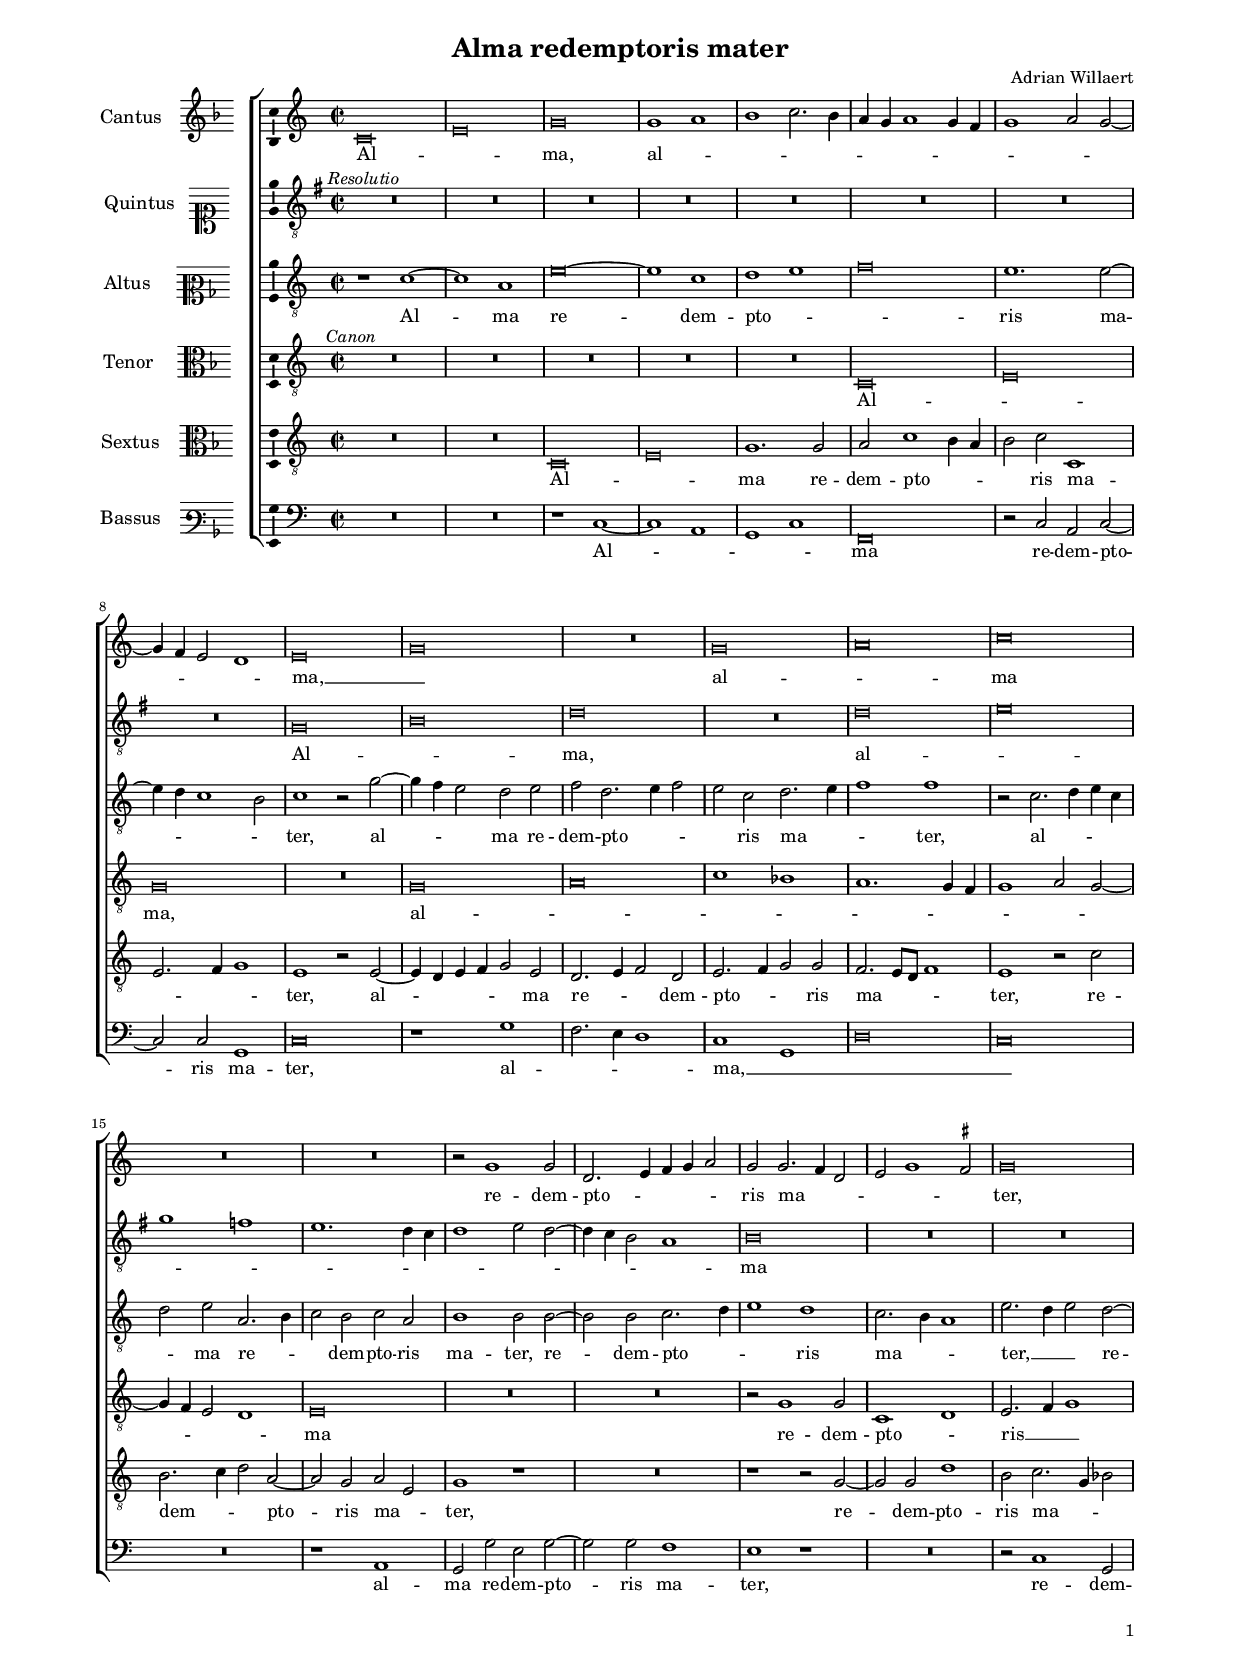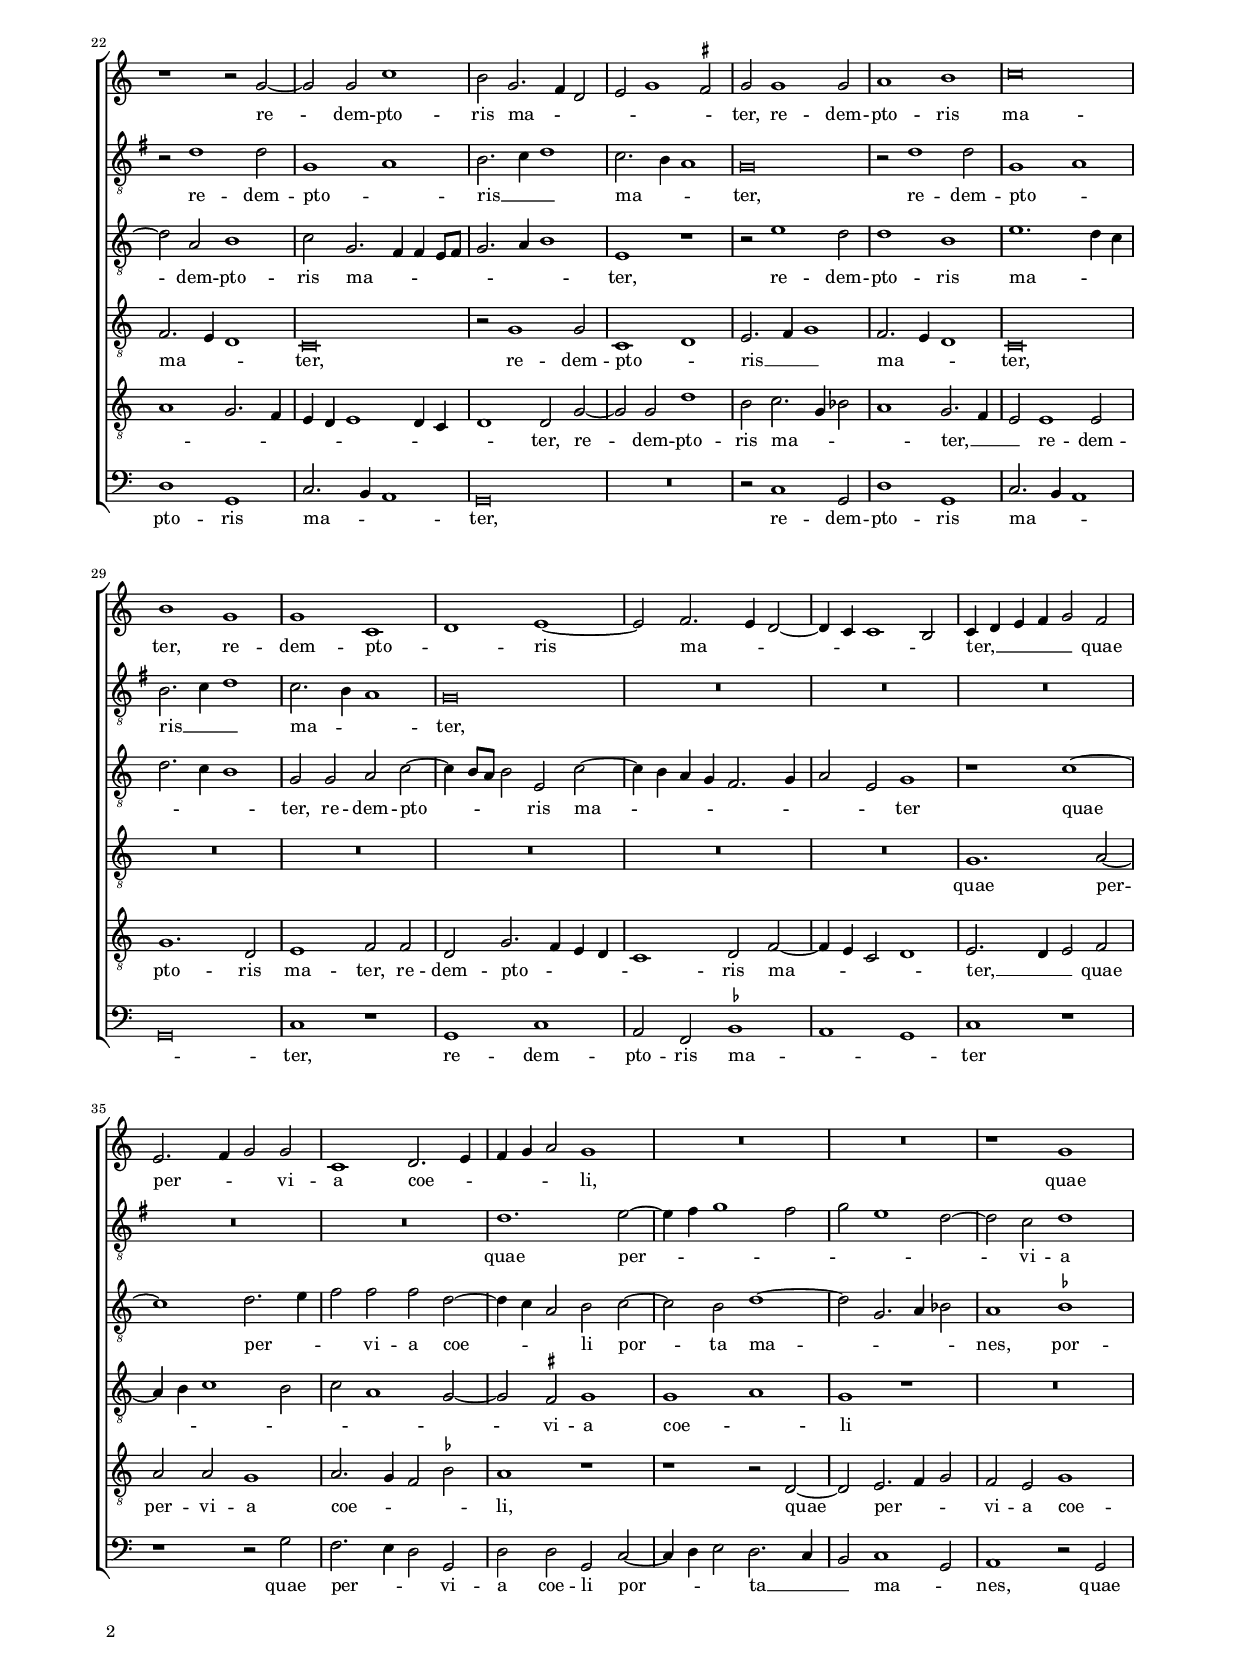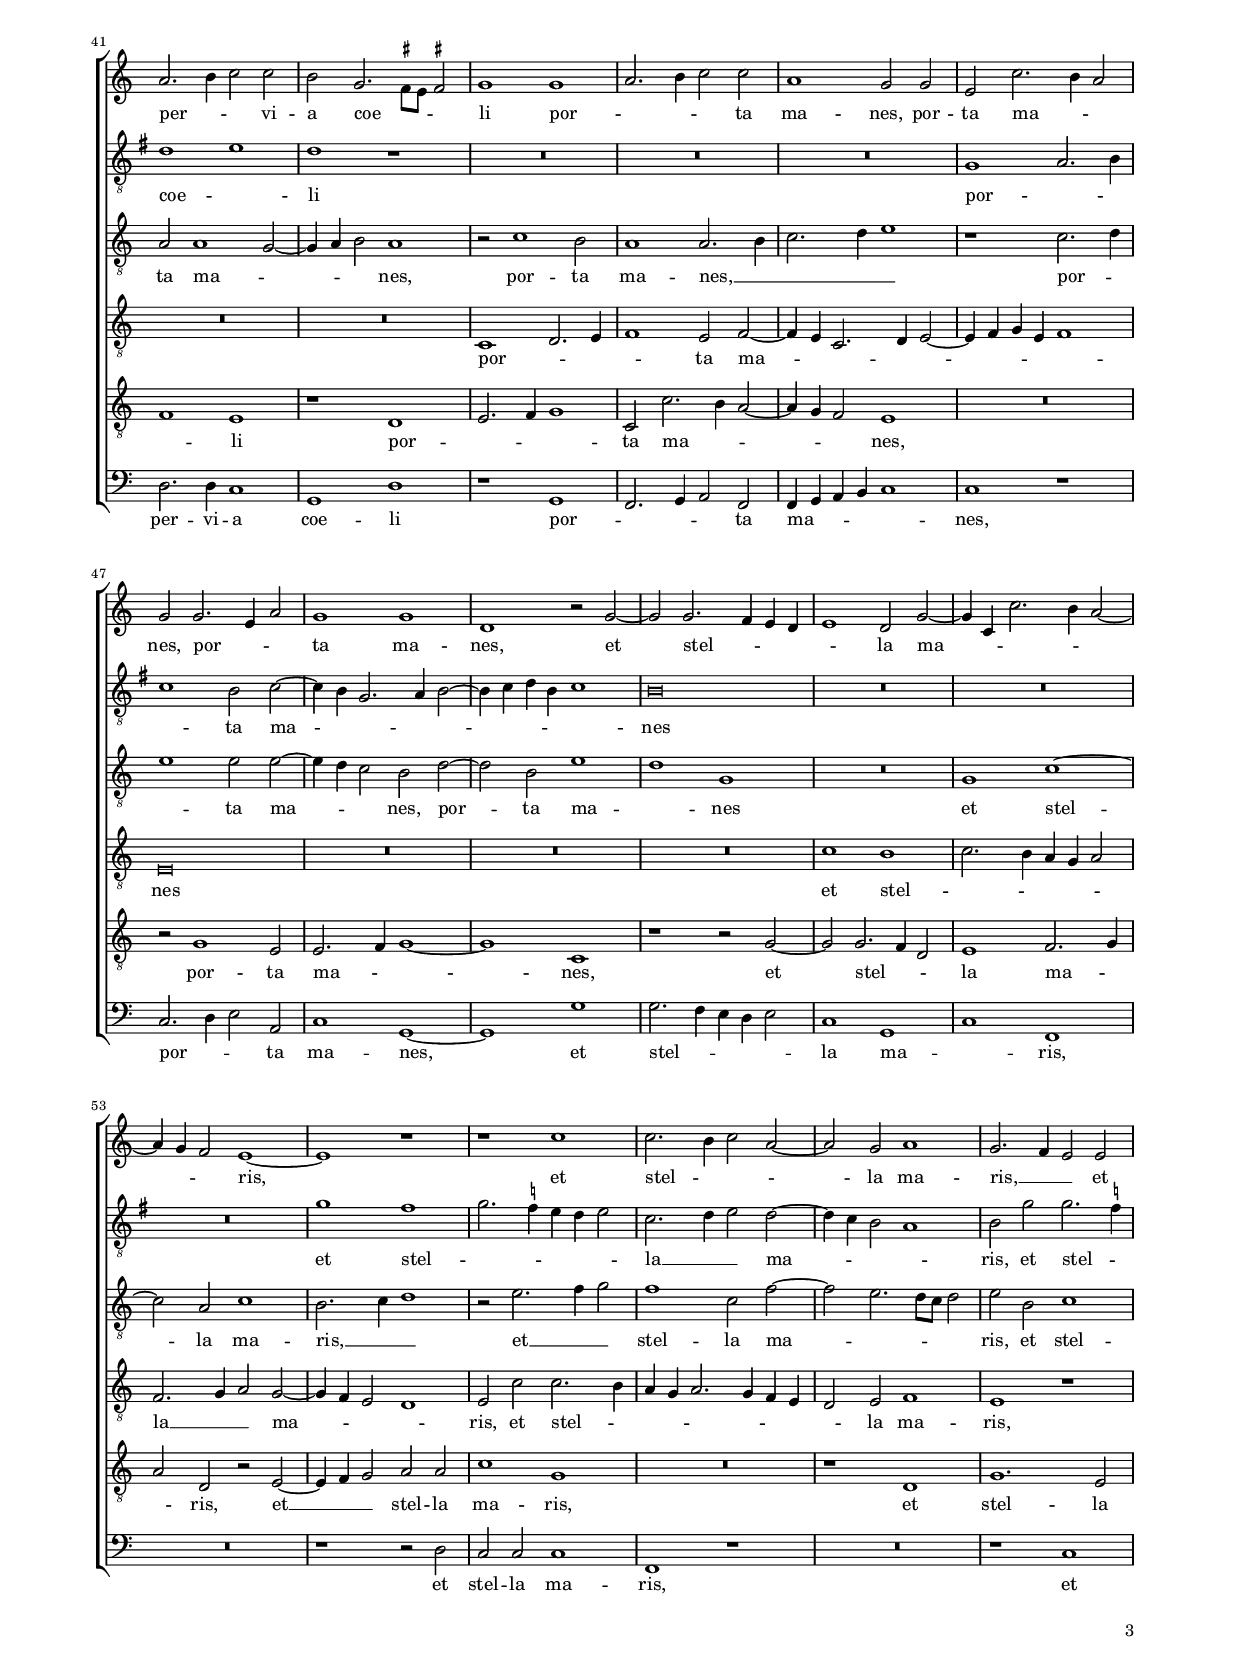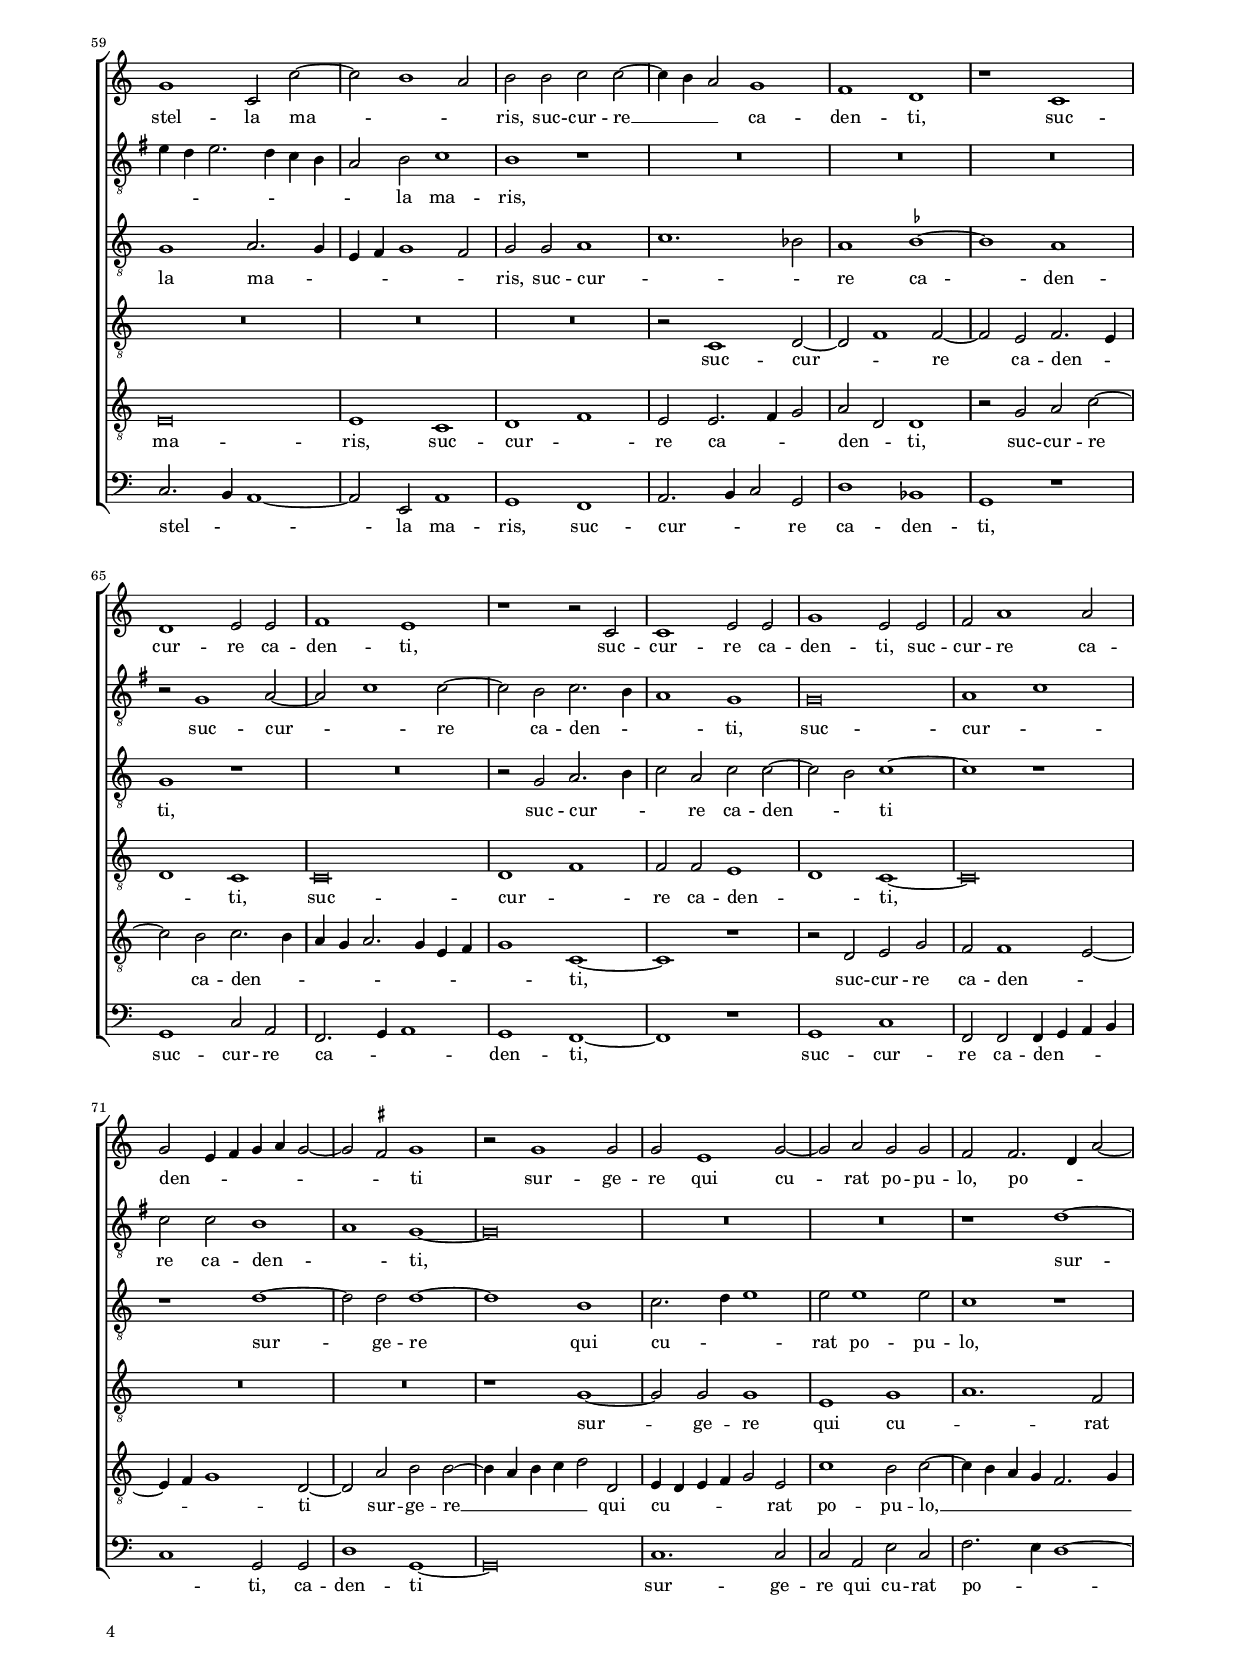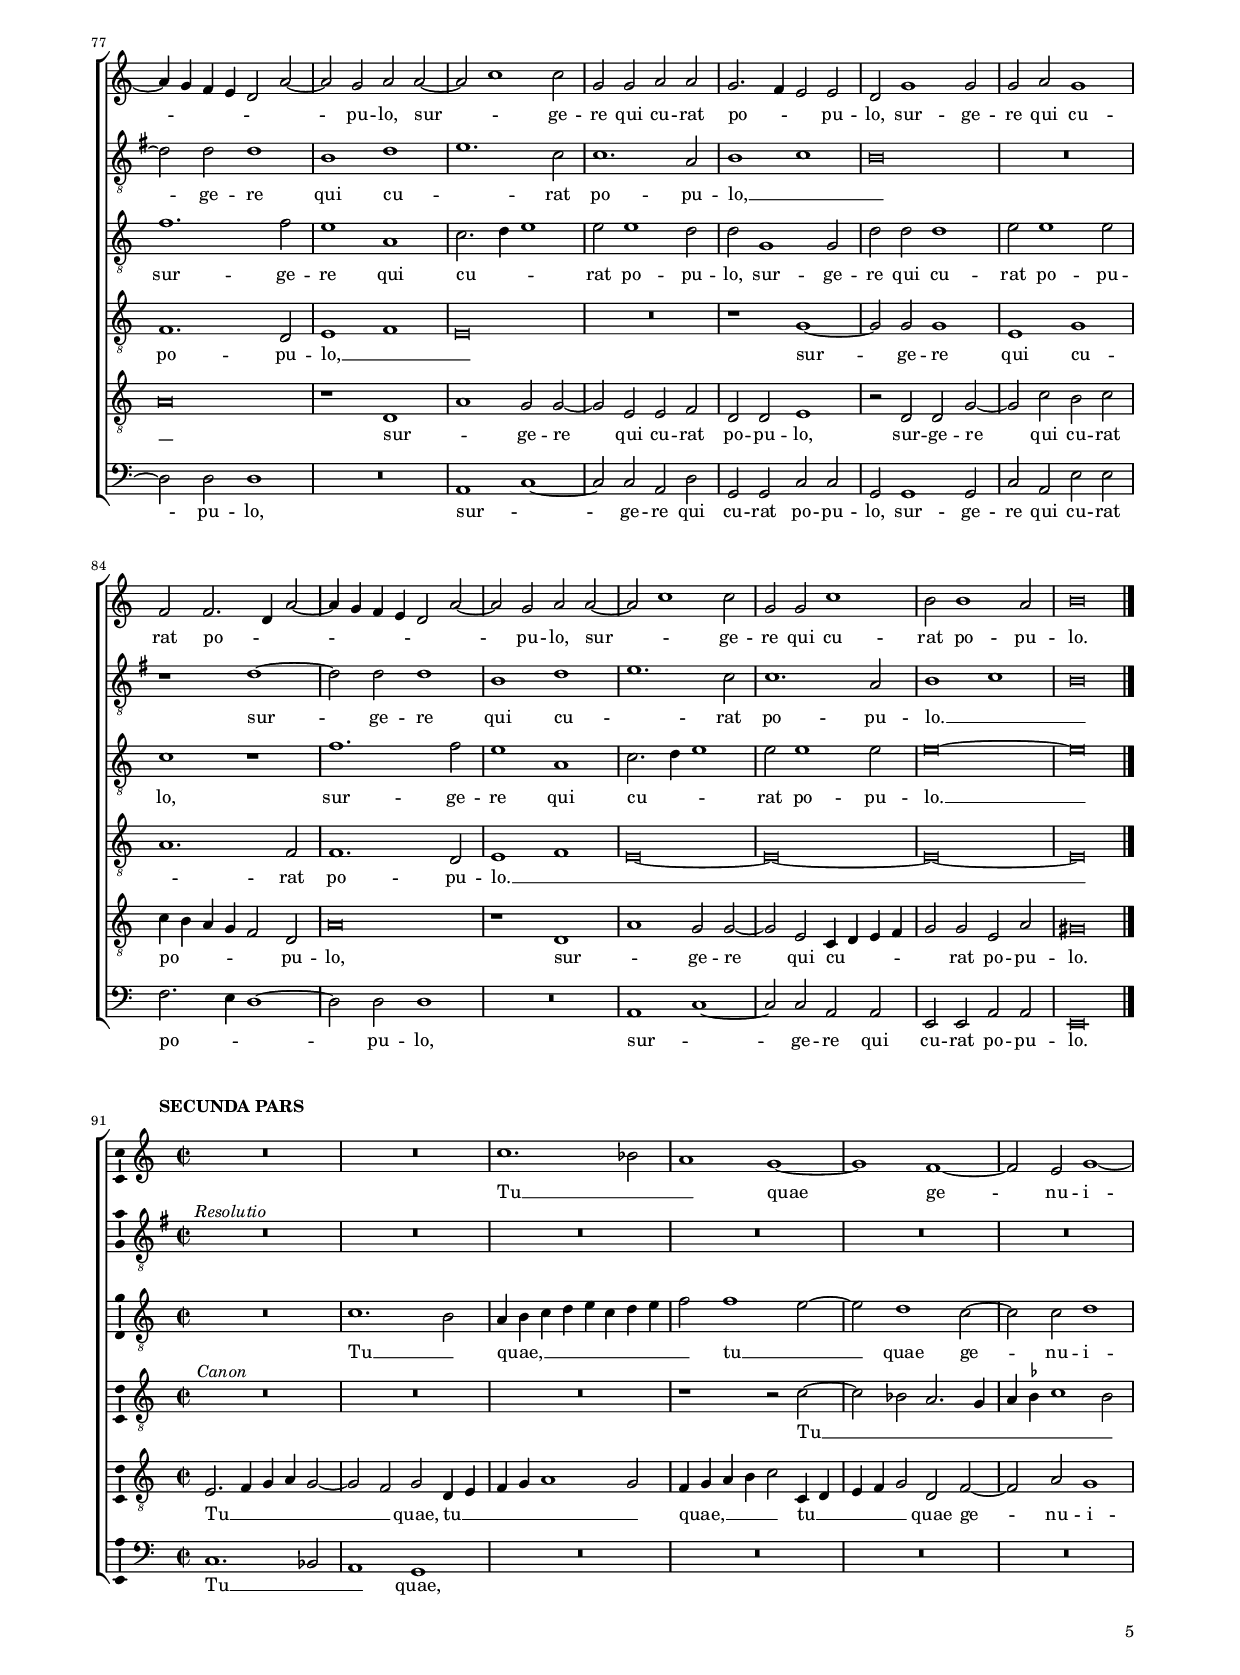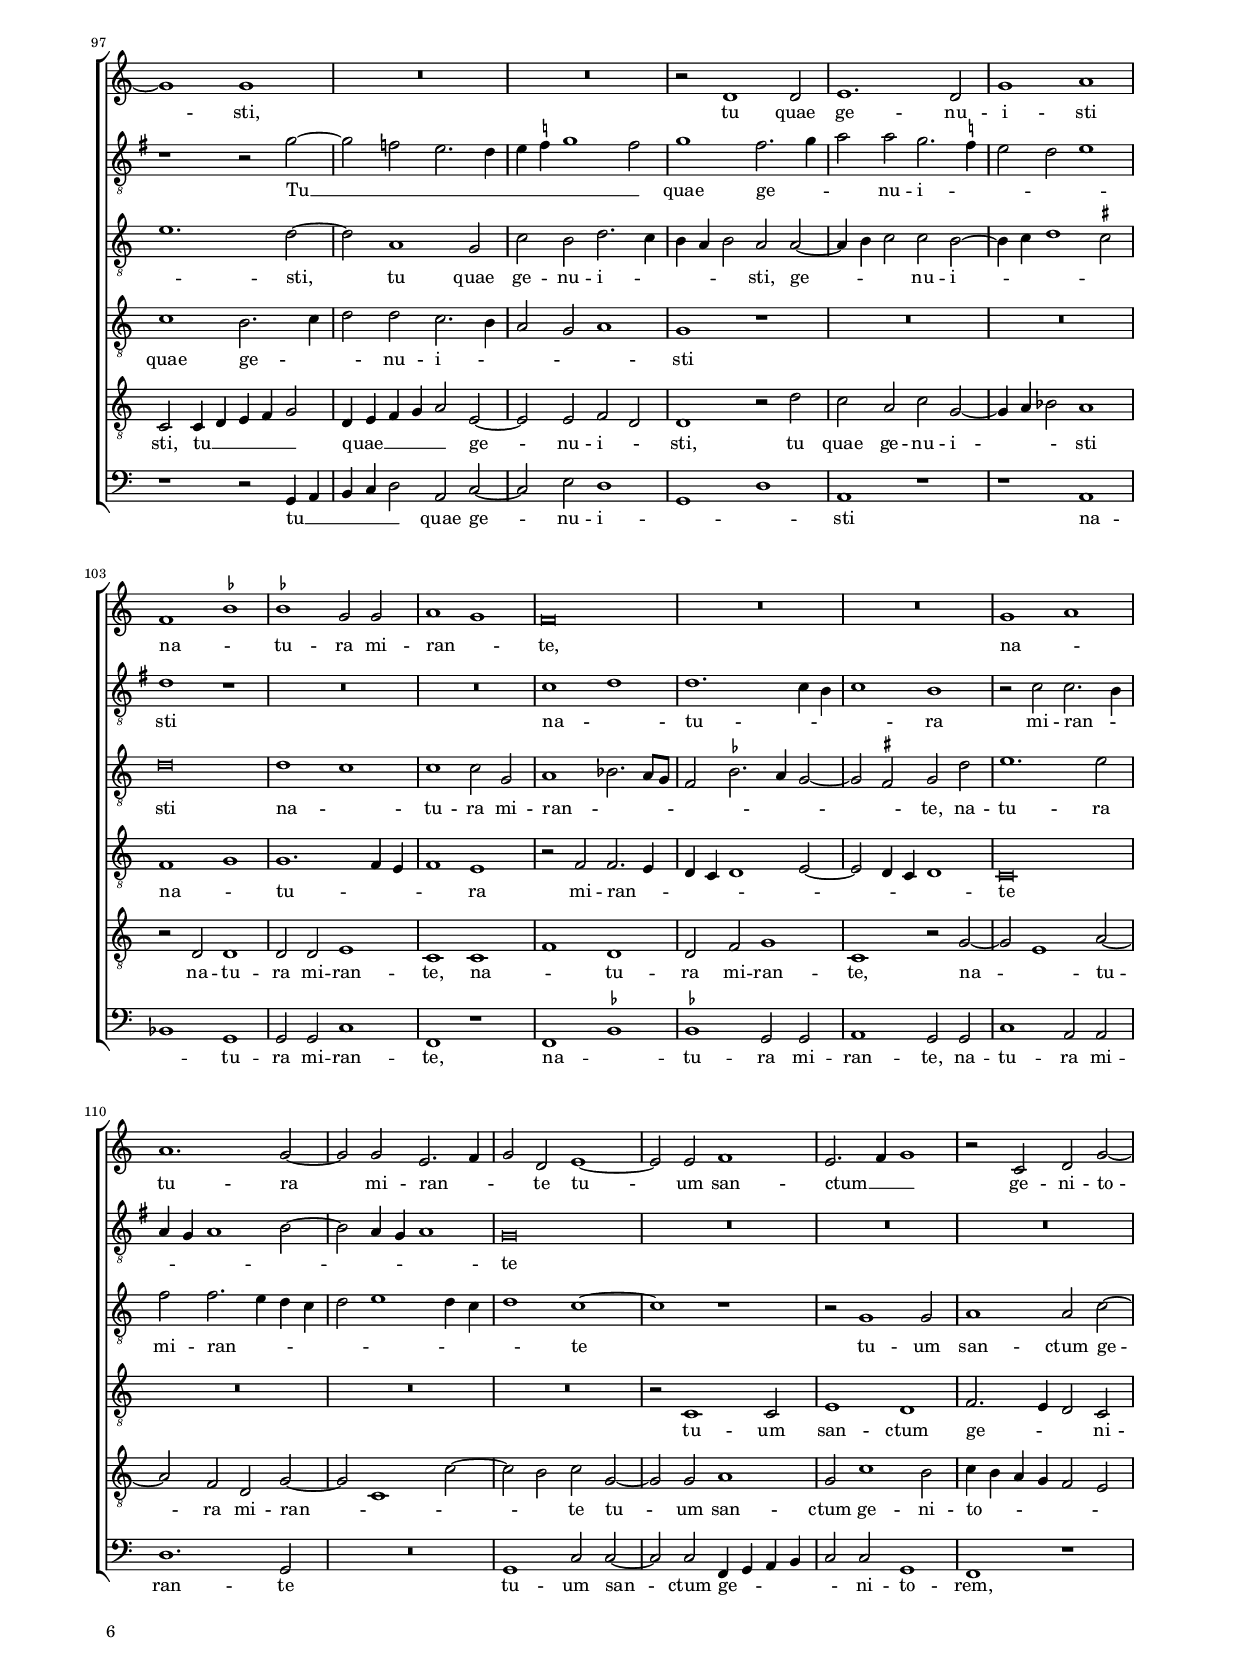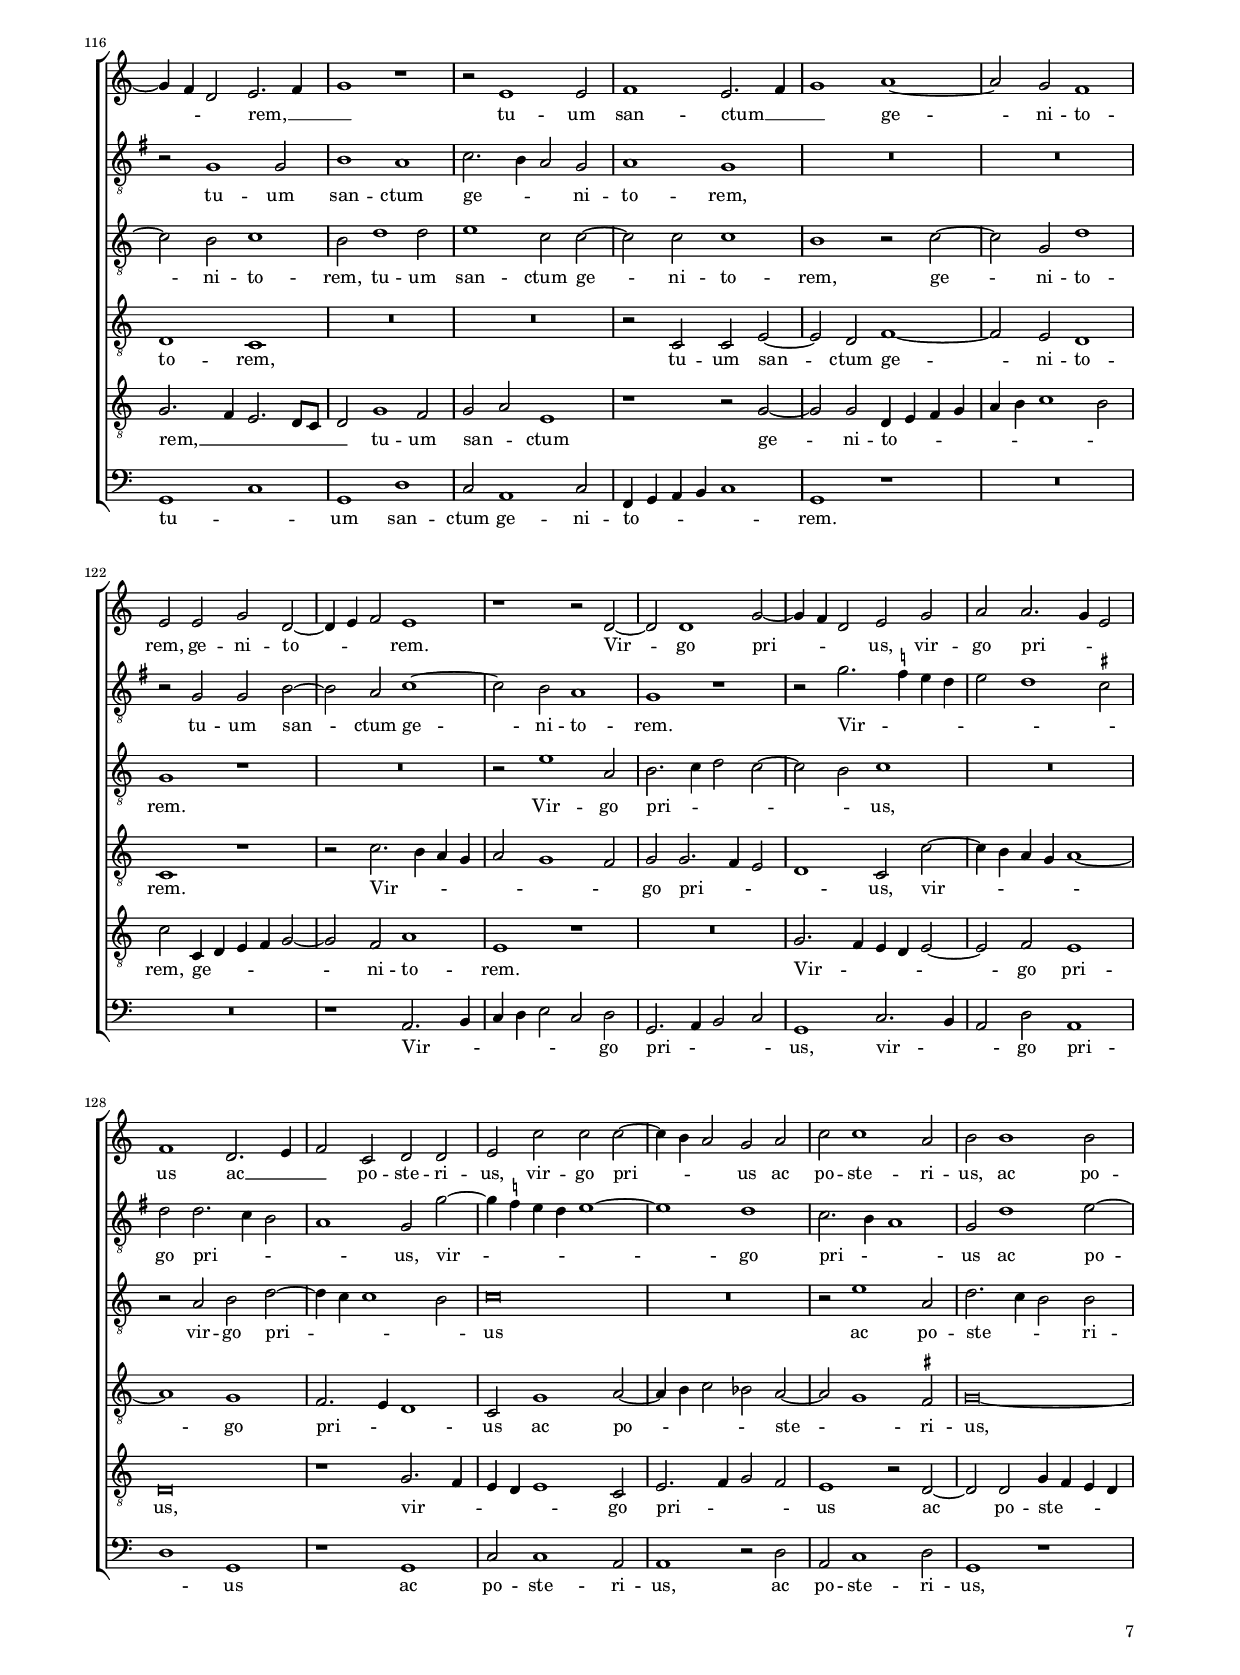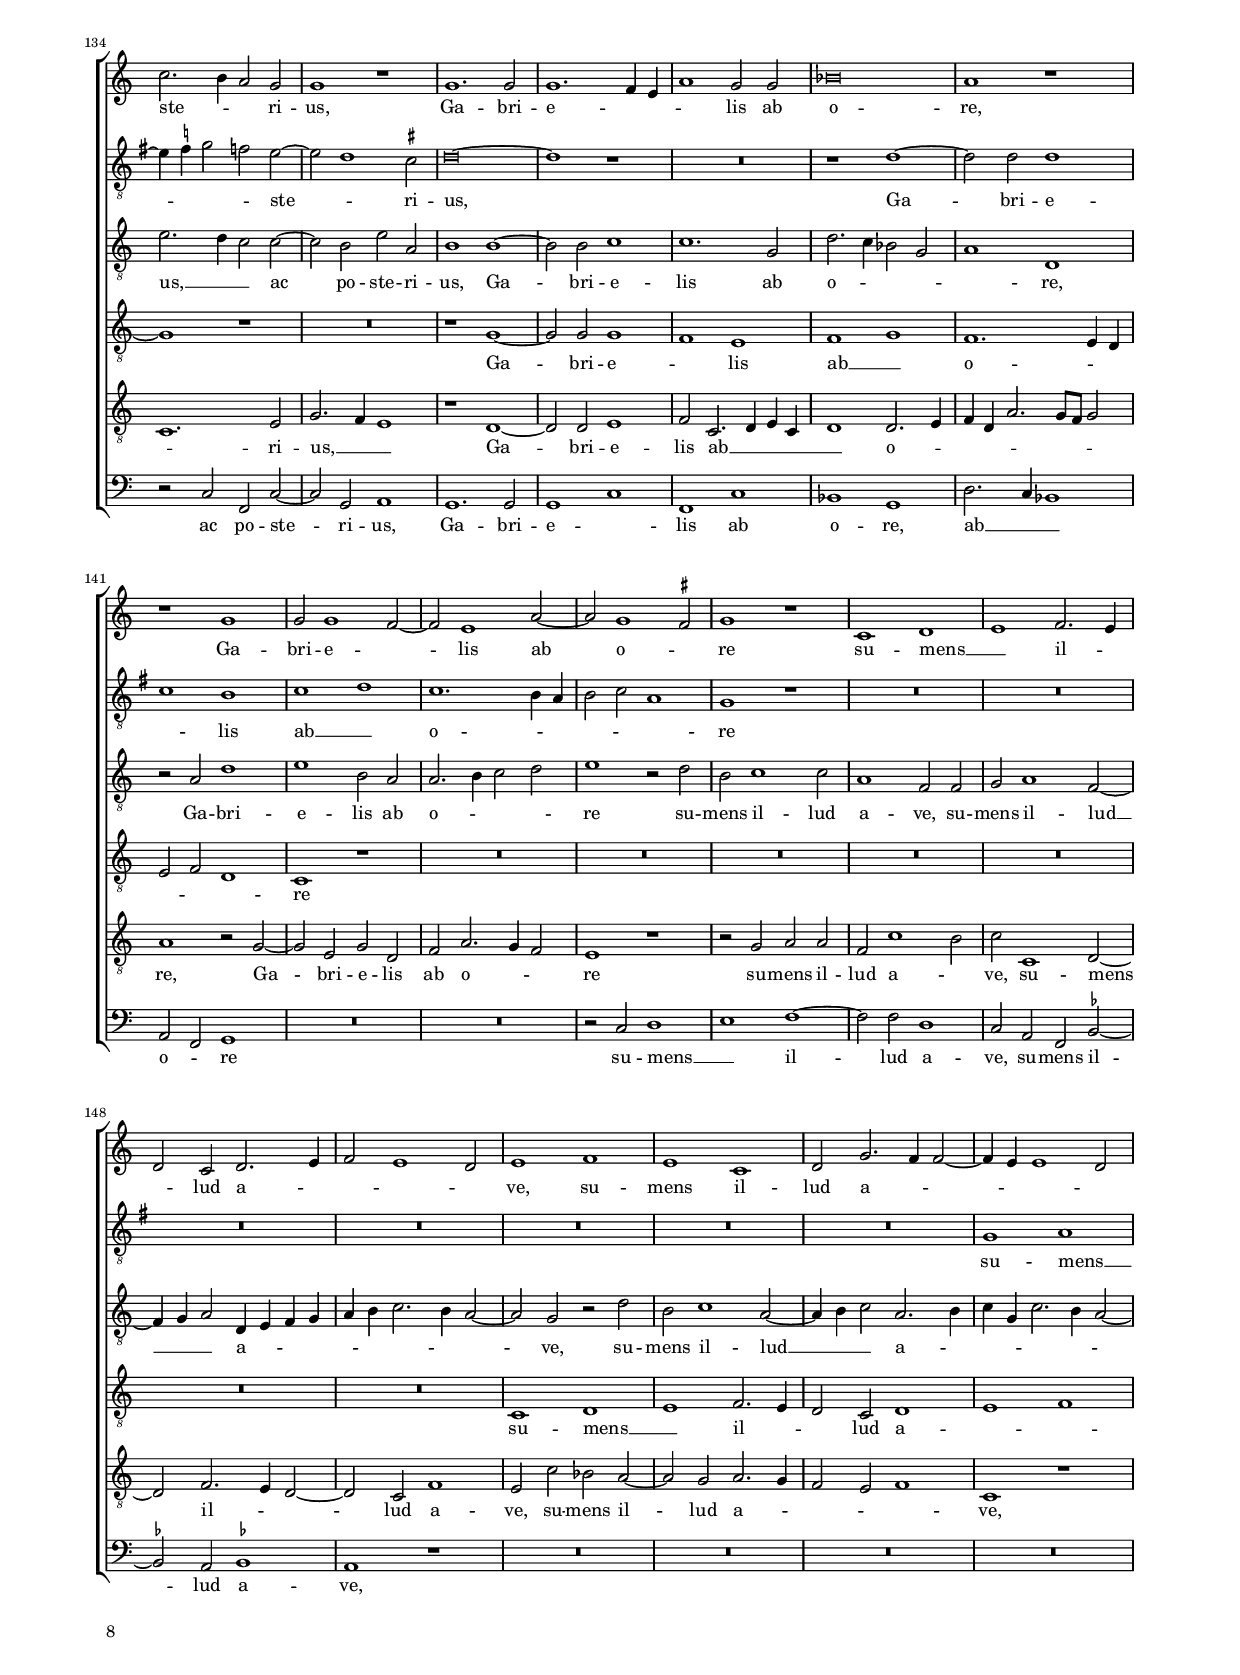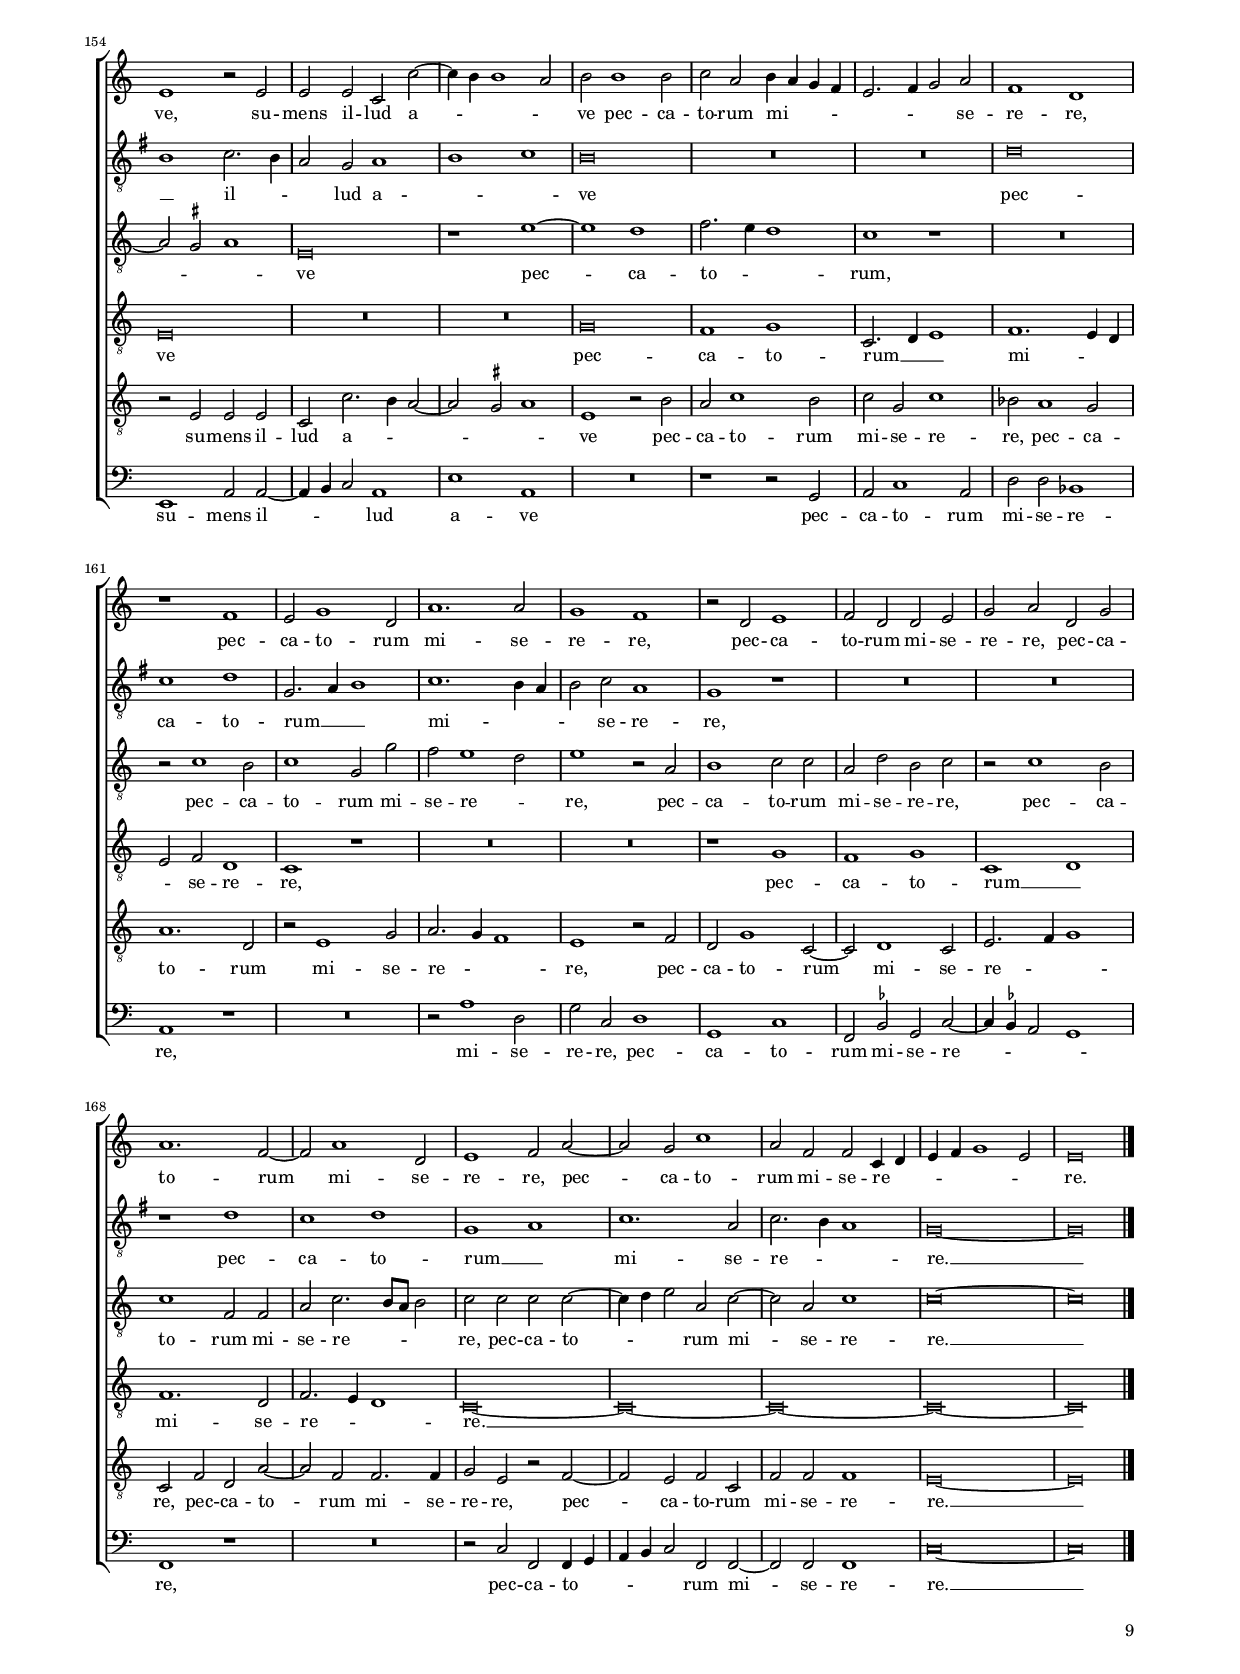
\header
{
  title="Alma redemptoris mater"
  composer="Adrian Willaert"
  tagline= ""
}

\version "2.24.3"
\language deutsch
#(set-global-staff-size 14.6)
% #(set-default-paper-size "letter")
#(ly:set-option 'point-and-click #f)


	ficta = { \once \set suggestAccidentals = ##t }
	
	forget = #(define-music-function (music) (ly:music?) #{
		\accidentalStyle forget
		$music
		\accidentalStyle default
		#})


\paper
	{
	top-margin = 1.5 \cm
	bottom-margin = 1 \cm
	left-margin = 1.8 \cm
	right-margin = 1.8 \cm
	ragged-bottom = ##f
	ragged-last-bottom = ##f
	print-page-number = ##f
	score-system-spacing = #'((basic-distance . 17) (minimum-distance . 14) (padding . 5) (strechability . 250))
	system-system-spacing = #'((basic-distance . 17) (minimum-distance . 14) (padding . 5) (strechability . 250))
	oddFooterMarkup=\markup   \fill-line { "" \fromproperty #'page:page-number-string }
	evenFooterMarkup=\markup  \fill-line { \fromproperty #'page:page-number-string "" }
	last-bottom-spacing = #'((basic-distance . 12) (minimum-distance . 7) (padding . 4))
	markup-system-spacing.basic-distance = #12
	systems-per-page = 3
	}

	
global = {
	\time 2/2 \set Score.measureLength = #(ly:make-moment 2/1)
	\skip 1*2*90 \bar "|."
	}


incipitcantus = \markup { \score {
	{
	\set Staff.instrumentName = \markup { \fontsize #1 "Cantus" }
	\key f \major
	\clef violin
	s4 \bar ""
	}
	\layout  {
	raggedright = ##t
	indent = 1.6 \cm
	line-width = 2.5 \cm
	\context { \Staff \remove Time_signature_engraver }
	\override Staff.Clef.Y-extent = #'(0 . 0)
	}} \hspace #1 }


incipitsextus = \markup { \score {
	{
	\set Staff.instrumentName = \markup { \fontsize #1 "Quintus" }
	\key c \major
	\clef soprano
	s4 \bar ""
	}
	\layout  {
	raggedright = ##t
	indent = 1.6 \cm
	line-width = 2.5 \cm
	\context { \Staff \remove Time_signature_engraver }
	\override Staff.Clef.Y-extent = #'(0 . 0)
	}} \hspace #1 }
      
      
incipitaltus = \markup { \score {
	{
	\set Staff.instrumentName = \markup { \fontsize #1 "Altus" }
	\key f \major
	\clef mezzosoprano
	s4 \bar ""
	}
	\layout  {
	raggedright = ##t
	indent = 1.6 \cm
	line-width = 2.5 \cm
	\context { \Staff \remove Time_signature_engraver }
	\override Staff.Clef.Y-extent = #'(0 . 0)
	}} \hspace #1 }


incipittenor = \markup { \score {
	{
	\set Staff.instrumentName = \markup { \fontsize #1 "Tenor" }
	\key f \major
	\clef alto
	s4 \bar ""
	}
	\layout  {
	raggedright = ##t
	indent = 1.6 \cm
	line-width = 2.5 \cm
	\context { \Staff \remove Time_signature_engraver }
	\override Staff.Clef.Y-extent = #'(0 . 0)
	}} \hspace #1 }
      
      
incipitquintus = \markup { \score {
	{
	\set Staff.instrumentName = \markup { \fontsize #1 "Sextus" }
	\key f \major
	\clef alto
	s4 \bar ""
	}
	\layout  {
	raggedright = ##t
	indent = 1.6 \cm
	line-width = 2.5 \cm
	\context { \Staff \remove Time_signature_engraver }
	\override Staff.Clef.Y-extent = #'(0 . 0)
	}} \hspace #1 }
      
      
incipitbassus = \markup { \score {
	{
	\set Staff.instrumentName = \markup { \fontsize #1 "Bassus" }
	\key f \major
	\clef varbaritone
	s4 \bar ""
	}
	\layout  {
	raggedright = ##t
	indent = 1.6 \cm
	line-width = 2.5 \cm
	\context { \Staff \remove Time_signature_engraver }
	\override Staff.Clef.Y-extent = #'(0 . 0)
	}} \hspace #1 }


cantus =  \relative c''
	{
	\key f \major
	f,\breve
	a\breve
	c\breve
	c1 d
%5
	e1 f2. e4 |
	d4 c d1 c4 b
	c1 d2 c~
	c4 b a2 g1
	a\breve
%10
	c\breve |
	R\breve
	c\breve
	d\breve
	f\breve
%15
	R\breve |
	R\breve
	r2 c1 c2
	g2. a4 b c d2
	c2 c2. b4 g2
%20
	a2 c1 \ficta h2 |
	c\breve
	r1 r2 c~
	c2 c f1
	e2 c2. b4 g2
%25
	a2 c1 \ficta h2 |
	c2 c1 c2
	d1 e
	f\breve
	e1 c
%30
	c1 f, |
	g1 a~
	a2 b2. a4 g2~
	g4 f f1 e2
	f4 g a b c2 b
%35
	a2. b4 c2 c |
	f,1 g2. a4
	b4 c d2 c1
	R\breve
	R\breve
%40
	r1 c |
	d2. e4 f2 f
	e2 c2. \stemDown \ficta h8 a \stemNeutral \ficta h!2
	c1 c
	d2. e4 f2 f
%45
	d1 c2 c |
	a2 f'2. e4 d2
	c2 c2. a4 d2
	c1 c
	g1 r2 c~
%50
	c2 c2. b4 a g |
	a1 g2 c~
	c4 f, f'2. e4 d2~
	d4 c b2 a1~
	a1 r
%55
	r1 f' |
	f2. e4 f2 d~
	d2 c d1
	c2. b4 a2 a
	c1 f,2 f'~
%60
	f2 e1 d2 |
	e2 e f f~
	f4 e d2 c1
	b1 g
	r1 f
%65
	g1 a2 a |
	b1 a
	r1 r2 f
	f1 a2 a
	c1 a2 a
%70
	b2 d1 d2 |
	c2 a4 b c d c2~
	c2 \ficta h c1
	r2 c1 c2
	c2 a1 c2~
%75
	c2 d c c |
	b2 b2. g4 d'2~
	d4 c b a g2 d'~
	d2 c d d~
	d2 f1 f2
%80
	c2 c d d |
	c2. b4 a2 a
	g2 c1 c2
	c2 d c1
	b2 b2. g4 d'2~
%85
	d4 c b a g2 d'~ |
	d2 c d d~
	d2 f1 f2
	c2 c f1
	e2 e1 d2
%90
	e\breve |
	}


sextus = \relative c''
	{
	\key c \major
	R\breve^\markup { \hspace #-8 \italic "Resolutio" }
	R\breve
	R\breve
	R\breve
%5
	R\breve |
	R\breve
	R\breve
	R\breve
	c,\breve
%10
	e\breve |
	g\breve
	R\breve
	g\breve
	a\breve
%15
	c1 b |
	a1. g4 f
	g1 a2 g~
	g4 f e2 d1
	e\breve
%20
	R\breve |
	R\breve
	r2 g1 g2
	c,1 d
	e2. f4 g1
%25
	f2. e4 d1 |
	c\breve
	r2 g'1 g2
	c,1 d
	e2. f4 g1
%30
	f2. e4 d1 |
	c\breve
	R\breve
	R\breve
	R\breve
%35
	R\breve |
	R\breve
	g'1. a2~
	a4 h c1 h2
	c2 a1 g2~
%40
	g2 f g1 |
	g1 a
	g1 r
	R\breve
	R\breve
%45
	R\breve |
	c,1 d2. e4
	f1 e2 f~
	f4 e c2. d4 e2~
	e4 f g e f1
%50
	e\breve |
	R\breve
	R\breve
	R\breve
	c'1 h
%55
	c2. \ficta b!4 a g a2 |
	f2. g4 a2 g~
	g4 f e2 d1
	e2 c' c2. \ficta b!4
	a4 g a2. g4 f e
%60
	d2 e f1 |
	e1 r
	R\breve
	R\breve
	R\breve
%65
	r2 c1 d2~ |
	d2 f1 f2~
	f2 e f2. e4
	d1 c
	c\breve
%70
	d1 f |
	f2 f e1
	d1 c~
	c\breve
	R\breve
%75
	R\breve |
	r1 g'~
	g2 g g1
	e1 g
	a1. f2
%80
	f1. d2 |
	e1 f
	e\breve
	R\breve
	r1 g~
%85
	g2 g g1 |
	e1 g
	a1. f2
	f1. d2
	e1 f
%90
	e\breve |
	}


altus =  \relative c'
	{
	\key f \major
	r1 f~
	f1 d
	a'\breve~
	a1 f
%5
	g1 a |
	b\breve
	a1. a2~
	a4 g f1 e2
	f1 r2 c'~
%10
	c4 b a2 g a |
	b2 g2. a4 b2
	a2 f g2. a4
	b1 b
	r2 f2. g4 a f
%15
	g2 a d,2. e4 |
	f2 e f d
	e1 e2 e~
	e2 e f2. g4
	a1 g
%20
	f2. e4 d1 |
	a'2. g4 a2 g~
	g2 d e1
	f2 c2. b4 b a8 b
	c2. d4 e1 
%25
	a,1 r |
	r2 a'1 g2
	g1 e
	a1. g4 f
	g2. f4 e1
%30
	c2 c d f~ |
	f4 e8 d e2 a, f'~
	f4 e d c b2. c4
	d2 a c1
	r1 f~
%35
	f1 g2. a4 |
	b2 b b g~
	g4 f d2 e f~
	f2 e g1~
	g2 c,2. d4 es2
%40
	d1 \ficta es |
	d2 d1 c2~
	c4 d e2 d1
	r2 f1 e2
	d1 d2. e4
%45
	f2. g4 a1 |
	r1 f2. g4
	a1 a2 a~
	a4 g f2 e g~
	g2 e a1
%50
	g1 c, |
	R\breve
	c1 f~
	f2 d f1
	e2. f4 g1
%55
	r2 a2. b4 c2 |
	b1 f2 b~
	b2 a2. g8 f g2
	a2 e f1
	c1 d2. c4
%60
	a4 b c1 b2 |
	c2 c d1
	f1. es2
	d1 \ficta es~
	\ficta es d
%65
	c1 r |
	R\breve
	r2 c d2. e4
	f2 d f f~
	f2 e f1~
%70
	f1 r |
	r1 g~
	g2 g g1~
	g1 e
	f2. g4 a1
%75
	a2 a1 a2 |
	f1 r
	b1. b2
	a1 d,
	f2. g4 a1
%80
	a2 a1 g2 |
	g2 c,1 c2
	g'2 g g1
	a2 a1 a2
	f1 r
%85
	b1. b2 |
	a1 d,
	f2. g4 a1
	a2 a1 a2
	a\breve~
%90
	a\breve |	
	}


tenor =  \relative c'
	{
	\key f \major
	R\breve^\markup { \hspace #-9 \italic "Canon" }
	R\breve
	R\breve
	R\breve
%5
	R\breve |
	f,\breve
	a\breve
	c\breve
	R\breve
%10
	c\breve |
	d\breve
	f1 es
	d1. c4 b
	c1 d2 c~
%15
	c4 b a2 g1 |
	a\breve
	R\breve
	R\breve
	r2 c1 c2
%20
	f,1 g |
	a2. b4 c1
	b2. a4 g1
	f\breve
	r2 c'1 c2
%25
	f,1 g |
	a2. b4 c1
	b2. a4 g1
	f\breve
	R\breve
%30
	R\breve |
	R\breve
	R\breve
	R\breve
	c'1. d2~
%35
	d4 e f1 e2 |
	f2 d1 c2~
	c2 \ficta h c1
	c1 d
	c1 r
%40
	R\breve |
	R\breve
	R\breve
	f,1 g2. a4
	b1 a2 b~
%45
	b4 a f2. g4 a2~ |
	a4 b c a b1
	a\breve
	R\breve
	R\breve
%50
	R\breve |
	f'1 e1
	f2. e4 d c d2
	b2. c4 d2 c~
	c4 b a2 g1
%55
	a2 f' f2. e4 |
	d4 c d2. c4 b a
	g2 a b1
	a1 r
	R\breve
%60
	R\breve |
	R\breve
	r2 f1 g2~
	g2 b1 b2~
	b2 a b2. a4
%65
	g1 f |
	f\breve
	g1 b
	b2 b a1
	g1 f~
%70
	f\breve |
	R\breve
	R\breve
	r1 c'~
	c2 c c1
%75
	a1 c |
	d1. b2
	b1. g2
	a1 b
	a\breve
%80
	R\breve |
	r1 c~
	c2 c c1
	a1 c
	d1. b2
%85
	b1. g2 |
	a1 b 
	a\breve~
	a\breve~
	a\breve~
%90
	a\breve |
	}


quintus  =  \relative c'
	{
	\key f \major
	R\breve
	R\breve
	f,\breve
	a\breve
%5
	c1. c2 |
	d2 f1 e4 d
	e2 f f,1
	a2. b4 c1
	a1 r2 a~
%10
	a4 g a b c2 a |
	g2. a4 b2 g
	a2. b4 c2 c
	b2. a8 g b1
	a1 r2 f'
%15
	e2. f4 g2 d~ |
	d2 c d a
	c1 r
	R\breve
	r1 r2 c~
%20
	c2 c g'1 |
	e2 f2. c4 es2
	d1 c2. b4
	a4 g a1 g4 f
	g1 g2 c~
%25
	c2 c g'1 |
	e2 f2. c4 es2
	d1 c2. b4
	a2 a1 a2
	c1. g2
%30
	a1 b2 b |
	g2 c2. b4 a g
	f1 g2 b~
	b4 a f2 g1
	a2. g4 a2 b
%35
	d2 d c1 |
	d2. c4 b2 \ficta es
	d1 r
	r1 r2 g,~
	g2 a2. b4 c2
%40
	b2 a c1 |
	b1 a
	r1 g
	a2. b4 c1
	f,2 f'2. e4 d2~
%45
	d4 c b2 a1 |
	R\breve
	r2 c1 a2
	a2. b4 c1~
	c1 f,
%50
	r1 r2 c'~ |
	c2 c2. b4 g2
	a1 b2. c4
	d2 g, r a~
	a4 b c2 d d
%55
	f1 c |
	R\breve
	r1 g
	c1. a2
	a\breve
%60
	a1 f |
	g1 b
	a2 a2. b4 c2
	d2 g, g1
	r2 c d f~
%65
	f2 e f2. e4 |
	d4 c d2. c4 a b
	c1 f,~
	f1 r
	r2 g a c
%70
	b2 b1 a2~ |
	a4 b c1 g2~
	g2 d' e e~
	e4 d e f g2 g,
	a4 g a b c2 a
%75
	f'1 e2 f~ |
	f4 e d c b2. c4
	d\breve
	r1 g,
	d'1 c2 c~
%80
	c2 a a b |
	g2 g a1
	r2 g g c~
	c2 f e f
	f4 e d c b2 g
%85
	d'\breve |
	r1 g,
	d'1 c2 c~
	c2 a f4 g a b
	c2 c a d
%90
	cis\breve |
	}


bassus  =  \relative c
	{
	\key f \major
	R\breve
	R\breve
	r1 f~
	f1 d
%5
	c1 f |
	b,\breve
	r2 f' d f~
	f2 f c1
	f\breve
%10
	r1 c' |
	b2. a4 g1
	f1 c
	g'\breve
	f\breve
%15
	R\breve |
	r1 d
	c2 c' a c~
	c2 c b1
	a1 r
%20
	R\breve |
	r2 f1 c2
	g'1 c,
	f2. e4 d1
	c\breve
%25
	R\breve |
	r2 f1 c2
	g'1 c,
	f2. e4 d1
	c\breve
%30
	f1 r |
	c1 f
	d2 b \ficta es1
	d1 c
	f1 r
%35
	r1 r2 c' |
	b2. a4 g2 c,
	g'2 g c, f~
	f4 g a2 g2. f4
	e2 f1 c2
%40
	d1 r2 c |
	g'2. g4 f1
	c1 g'
	r1 c,
	b2. c4 d2 b
%45
	b4 c d e f1 |
	f1 r
	f2. g4 a2 d,
	f1 c~
	c1 c'
%50
	c2. b4 a g a2 |
	f1 c
	f1 b,
	R\breve
	r1 r2 g'
%55
	f2 f f1 |
	b,1 r
	R\breve
	r1 f'
	f2. e4 d1~
%60
	d2 a d1 |
	c1 b
	d2. e4 f2 c
	g'1 es
	c1 r
%65
	c1 f2 d |
	b2. c4 d1
	c1 b~
	b1 r
	c1 f
%70
	b,2 b b4 c d e |
	f1 c2 c
	g'1 c,~
	c\breve
	f1. f2
%75
	f2 d a' f |
	b2. a4 g1~
	g2 g g1
	R\breve
	d1 f~
%80
	f2 f d g |
	c,2 c f f
	c2 c1 c2
	f2 d a' a
	b2. a4 g1~
%85
	g2 g g1 |
	R\breve
	d1 f~
	f2 f d d
	a2 a d d
%90
	a\breve |
	}


lyricscantus = \lyricmode {
	Al -- _ ma,
	al -- _ _ _ _ _ _ _ _ _ _ _ _ _ _ _ ma, __ _
	al -- _ ma
	re -- dem -- pto -- _ _ _ _ ris ma -- _ _ _ _ _ ter,
	re -- dem -- pto -- ris ma -- _ _ _ _ _ ter,
	re -- dem -- pto -- ris ma -- ter,
	re -- dem -- pto -- _ ris ma -- _ _ _ _ _ ter, __ _ _ _ _
	quae per -- _ _ vi -- a coe -- _ _ _ _ li,
	quae per -- _ _ vi -- a coe -- _ _ _ li
	por -- _ _ _ ta ma -- nes,
	por -- ta ma -- _ _ nes,
	por -- _ _ ta ma -- nes,
	et stel -- _ _ _ _ la ma -- _ _ _ _ _ _ ris,
	et stel -- _ _ _ la ma -- ris, __ _ _ 
	et stel -- la ma -- _ _ ris,
	suc -- cur -- re __ _ _ ca -- den -- ti,
	suc -- cur -- re ca -- den -- ti,
	suc -- cur -- re ca -- den -- ti,
	suc -- cur -- re ca -- den -- _ _ _ _ _ _ ti
	sur -- ge -- re qui cu -- rat po -- pu -- lo,
	po -- _ _ _ _ _ _ _ pu -- lo,
	sur -- _ ge -- re qui cu -- rat po -- _ _ pu -- lo,
	sur -- ge -- re qui cu -- rat po -- _ _ _ _ _ _ _ pu -- lo,
	sur -- _ ge -- re qui cu -- rat po -- pu -- lo.
	}


lyricssextus = \lyricmode {
	Al -- _ ma,
	al -- _ _ _ _ _ _ _ _ _ _ _ _ ma
	re -- dem -- pto -- _ ris __ _ _ ma -- _ _ ter,
	re -- dem -- pto -- _ ris __ _ _ ma -- _ _ ter,
	quae per -- _ _ _ _ _ _ vi -- a coe -- _ li
	por -- _ _ _ ta ma -- _ _ _ _ _ _ _ _ nes
	et stel -- _ _ _ _ _ la __ _ _ ma -- _ _ _ ris,
	et stel -- _ _ _ _ _ _ _ _ la ma -- ris,
	suc -- cur -- _ re ca -- den -- _ _ ti,
	suc -- cur -- _ re ca -- den -- _ ti,
	sur -- ge -- re qui cu -- _ rat po -- pu -- lo, __ _ _
	sur -- ge -- re qui cu -- _ rat po -- pu -- lo. __ _ _
	sur -- ge -- re qui cu -- rat po -- pu -- lo.
	}
	
	
lyricsaltus = \lyricmode {
	Al -- ma
	re -- dem -- pto -- _ _ ris ma -- _ _ _ ter,
	al -- _ _ ma
	re -- dem -- pto -- _ _ _ ris ma -- _ _ ter,
	al -- _ _ _ _ ma
	re -- _ _ dem -- pto -- ris ma -- ter,
	re -- dem -- pto -- _ _ ris ma -- _ _ ter, __ _ _ 
	re -- dem -- pto -- ris ma -- _ _ _ _ _ _ _ ter,
	re -- dem -- pto -- ris ma -- _ _ _ _ _ ter,
	re -- dem -- pto -- _ _ _ ris ma -- _ _ _ _ _ _ _ ter
	quae per -- _ _ vi -- a coe -- _ _ li
	por -- ta ma -- _ _ _ nes, 
	por -- ta ma -- _ _ _ nes,
	por -- ta ma -- nes, __ _ _ _ _ 
	por -- _ _ ta ma -- _ _ nes,
	por -- ta ma -- _ nes
	et stel -- la ma -- ris, __ _ _
	et __ _ _ stel -- la ma -- _ _ _ _ ris,
	et stel -- la ma -- _ _ _ _ _ ris,
	suc -- cur -- _ _ re ca -- den -- ti,
	suc -- cur -- _ _ re ca -- den -- _ ti
	sur -- ge -- re qui cu -- _ _ rat po -- pu -- lo,
	sur -- ge -- re qui cu -- _ _ rat po -- pu -- lo,
	sur -- ge -- re qui cu -- rat po -- pu -- lo,
	sur -- ge -- re qui cu -- _ _ rat po -- pu -- lo. __
	}


lyricstenor = \lyricmode {
	Al -- _ ma,
	al -- _ _ _ _ _ _ _ _ _ _ _ _ ma
	re -- dem -- pto -- _ ris __ _ _ ma -- _ _ ter,
	re -- dem -- pto -- _ ris __ _ _ ma -- _ _ ter,
	quae per -- _ _ _ _ _ _ vi -- a coe -- _ li
	por -- _ _ _ ta ma -- _ _ _ _ _ _ _ _ nes
	et stel -- _ _ _ _ _ la __ _ _ ma -- _ _ _ ris,
	et stel -- _ _ _ _ _ _ _ _ la ma -- ris,
	suc -- cur -- _ re ca -- den -- _ _ ti,
	suc -- cur -- _ re ca -- den -- _ ti,
	sur -- ge -- re qui cu -- _ rat po -- pu -- lo, __ _ _
	sur -- ge -- re qui cu -- _ rat po -- pu -- lo. __ _ _
	}


lyricsquintus = \lyricmode {
	Al -- _ ma
	re -- dem -- pto -- _ _ _ ris ma -- _ _ _ ter,
	al -- _ _ _ _ ma
	re -- _ _ dem -- pto -- _ _ ris ma -- _ _ _ ter,
	re -- dem -- _ _ pto -- ris ma -- _ ter,
	re -- dem -- pto -- ris ma -- _ _ _ _ _ _ _ _ _ _ _ ter,
	re -- dem -- pto -- ris ma -- _ _ _ ter, __ _ _
	re -- dem -- pto -- ris ma -- ter,
	re -- dem -- pto -- _ _ _ _ ris ma -- _ _ _ ter, __ _ _
	quae per -- vi -- a coe -- _ _ _ li,
	quae per -- _ _ vi -- a coe -- _ li
	por -- _ _ _ ta ma -- _ _ _ _ nes,
	por -- ta ma -- _ _ nes,
	et stel -- _ _ la ma -- _ _ ris,
	et __ _ _ stel -- la ma -- ris,
	et stel -- la ma -- ris,
	suc -- cur -- _ re ca -- _ _ den -- _ ti,
	suc -- cur -- re ca -- den -- _ _ _ _ _ _ _ _ ti,
	suc -- cur -- re ca -- den -- _ _ _ ti
	sur -- ge -- re __ _ _ _ _ qui cu -- _ _ _ _ rat po -- pu -- lo, __ _ _ _ _ _ _ 
	sur -- _ ge -- re qui cu -- rat po -- pu -- lo,
	sur -- ge -- re qui cu -- rat po -- _ _ _ _ pu -- lo,
	sur -- _ ge -- re qui cu -- _ _ _ _ rat po -- pu -- lo.
	}


lyricsbassus = \lyricmode {
	Al -- _ _ _ ma
	re -- dem -- pto -- ris ma -- ter,
	al -- _ _ _ ma, __ _ _ _
	al -- ma
	re -- dem -- pto -- ris ma -- ter,
	re -- dem -- pto -- ris ma -- _ _ ter,
	re -- dem -- pto -- ris ma -- _ _ _ ter,
	re -- dem -- pto -- ris ma -- _ _ ter
	quae per -- _ _ vi -- a coe -- li
	por -- _ _ ta __ _ _ ma -- _ nes,
	quae per -- vi -- a coe -- li
	por -- _ _ _ ta ma -- _ _ _ _ nes,
	por -- _ _ ta ma -- nes,
	et stel -- _ _ _ _ la ma -- _ ris,
	et stel -- la ma -- ris,
	et stel -- _ _ la ma -- ris,
	suc -- cur -- _ _ re ca -- den -- ti,
	suc -- cur -- re ca -- _ _ den -- ti,
	suc -- cur -- re ca -- den -- _ _ _ _ ti,
	ca -- den -- ti
	sur -- ge -- re qui cu -- rat po -- _ _ pu -- lo,
	sur -- _ ge -- re qui cu -- rat po -- pu -- lo,
	sur -- ge -- re qui cu -- rat po -- _ _ pu -- lo,
	sur -- _ ge -- re qui cu -- rat po -- pu -- lo.
	}


\score
{  
	\transpose f c {
	\new ChoirStaff \with { \override StaffGrouper.staff-staff-spacing.basic-distance = #12 }
	<<

	\new Staff << \global
	\new Voice="v1" {
		\set Staff.instrumentName=\incipitcantus
		\set Staff.midiInstrument = "reed organ"
		\clef violin
		\cantus }
	\new Lyrics \lyricsto "v1" {\lyricscantus }
	>>


	\new Staff << \global
	\new Voice="v6" {
		\set Staff.instrumentName=\incipitsextus
		\set Staff.midiInstrument = "reed organ"
		\clef "G_8" % violin 
		\sextus}
	\new Lyrics \lyricsto "v6" {\lyricssextus }
	>>


	\new Staff << \global
	\new Voice="v2" {
		\set Staff.instrumentName=\incipitaltus
		\set Staff.midiInstrument = "reed organ"
		\clef "G_8"
		\altus}
	\new Lyrics \lyricsto "v2" {\lyricsaltus }
	>>


	\new Staff << \global
	\new Voice="v3" {
		\set Staff.instrumentName=\incipittenor
		\set Staff.midiInstrument = "reed organ"
		\clef "G_8"
		\tenor }
	\new Lyrics \lyricsto "v3" {\lyricstenor }
	>>


	\new Staff << \global
	\new Voice="v5" {
		\set Staff.instrumentName=\incipitquintus
		\set Staff.midiInstrument = "reed organ"
		\clef "G_8"
		\quintus}
	\new Lyrics \lyricsto "v5" {\lyricsquintus }
	>>


	\new Staff << \global
	\new Voice="v4" {
		\set Staff.instrumentName=\incipitbassus
		\set Staff.midiInstrument = "reed organ"
		\clef bass
		\bassus }
	\new Lyrics \lyricsto "v4" {\lyricsbassus}
	>>

	>>
	} % transpose

	\layout
	{
	indent = 2.6 \cm
%	\context { \Lyrics \override VerticalAxisGroup.nonstaff-relatedstaff-spacing.padding = #2 }
%	\context { \Lyrics \override LyricText.font-size = #1 }	
	\context { \Staff \override TimeSignature.break-visibility = #end-of-line-invisible }
	\context { \Staff \consists Ambitus_engraver }
    \context { \Staff \consists Ambitus_engraver }
	\context { \Score \override BarNumber.padding = #2 }
	\context { \Voice \override NoteHead.style = #'baroque }
	}

\midi
	{
	\tempo 2 = 90
	}

}

%%%%%%%%%%%%%%%%%%%%  SECUNDA PARS   %%%%%%%%%%%%%%%%%%%%


global = {
	\time 2/2 \set Score.measureLength = #(ly:make-moment 2/1)
	\set Score.currentBarNumber = #91
	\skip 1*2*84 \bar "|."
	}


cantus =  \relative c''
	{
	\key f \major
	R\breve
	R\breve
	f1. es2
	d1 c~
%5
	c1 b~ |
	b2 a c1~
	c1 c
	R\breve
	R\breve
%10
	r2 g1 g2 |
	a1. g2
	c1 d
	b1 \ficta es
	\ficta es1 c2 c
%15
	d1 c |
	b\breve
	R\breve
	R\breve
	c1 d
%20
	d1. c2~ |
	c2 c a2. b4
	c2 g a1~
	a2 a b1
	a2. b4 c1
%25
	r2 f, g c~ |
	c4 b g2 a2. b4
	c1 r
	r2 a1 a2
	b1 a2. b4
%30
	c1 d~ |
	d2 c b1
	a2 a c g~
	g4 a b2 a1
	r1 r2 g~
%35
	g2 g1 c2~ |
	c4 b g2 a c
	d2 d2. c4 a2
	b1 g2. a4
	b2 f g g
%40
	a2 f' f f~ |
	f4 e d2 c d
	f2 f1 d2
	e2 e1 e2
	f2. e4 d2 c
%45
	c1 r |
	c1. c2
	c1. b4 a
	d1 c2 c
	es\breve
%50
	d1 r |
	r1 c
	c2 c1 b2~
	b2 a1 d2~
	d2 c1 \ficta h2
%55
	c1 r |
	f,1 g
	a1 b2. a4
	g2 f g2. a4
	b2 a1 g2
%60
	a1 b |
	a1 f
	g2 c2. b4 b2~
	b4 a a1 g2
	a1 r2 a
%65
	a2 a f f'~ |
	f4 e e1 d2
	e2 e1 e2
	f2 d e4 d c b
	a2. b4 c2 d
%70
	b1 g |
	r1 b
	a2 c1 g2
	d'1. d2
	c1 b
%75
	r2 g a1 |
	b2 g g a
	c2 d g, c
	d1. b2~
	b2 d1 g,2
%80
	a1 b2 d~ |
	d2 c f1
	d2 b b f4 g
	a4 b c1 a2
	a\breve |
	}


sextus = \relative c''
	{
	\key c \major
	R\breve^\markup { \hspace #-9 \italic "Resolutio" }
	R\breve
	R\breve
	R\breve
%5
	R\breve |
	R\breve
	r1 r2 c~
	c2 b a2. g4
	a4 \ficta b c1 \forget h2
%10
	c1 h2. c4 |
	d2 d c2. \ficta b!4
	a2 g a1
	g1 r
	R\breve
%15
	R\breve |
	f1 g
	g1. f4 e
	f1 e
	r2 f f2. e4
%20
	d4 c d1 e2~ |
	e2 d4 c d1
	c\breve
	R\breve
	R\breve
%25
	R\breve |
	r2 c1 c2
	e1 d
	f2. e4 d2 c
	d1 c
%30
	R\breve |
	R\breve
	r2 c c e~
	e2 d f1~
	f2 e d1
%35
	c1 r |
	r2 c'2. \ficta b!4 a g
	a2 g1 \ficta fis2
	g2 g2. f4 e2
	d1 c2 c'~
%40
	c4 \ficta b! a g a1~ |
	a1 g
	f2. e4 d1
	c2 g'1 a2~
	a4 \ficta b! c2 b! a~
%45
    a2 g1 \ficta fis2 |	
	g\breve~
	g1 r
	R\breve
	r1 g~
%50
	g2 g g1 |
	f1 e
	f1 g
	f1. e4 d
	e2 f d1
%55
	c1 r |
	R\breve
	R\breve
	R\breve
	R\breve
%60
	R\breve
	R\breve
	R\breve
	c1 d
	e1 f2. e4
%65
	d2 c d1 |
	e1 f
	e\breve
	R\breve
	R\breve
%70
	g\breve |
	f1 g
	c,2. d4 e1
	f1. e4 d
	e2 f d1
%75
	c1 r |
	R\breve
	R\breve
	r1 g'
	f1 g
%80
	c,1 d |
	f1. d2
	f2. e4 d1
	c\breve~
	c\breve |
	}


altus =  \relative c'
	{
	\key f \major
	R\breve
	f1. e2
	d4 e f g a f g a
	b2 b1 a2~
%5
	a2 g1 f2~ |
	f2 f g1
	a1. g2~
	g2 d1 c2
	f2 e g2. f4
%10
	e4 d e2 d d~ |
	d4 e f2 f e~
	e4 f g1 \ficta fis2
	g\breve
	g1 f
%15
	f1 f2 c |
	d1 es2. d8 c
	b2 \ficta es2. d4 c2~
	c2 \ficta h c g'
	a1. a2
%20
	b2 b2. a4 g f |
	g2 a1 g4 f
	g1 f~
	f1 r
	r2 c1 c2
%25
	d1 d2 f~ |
	f2 e f1
	e2 g1 g2
	a1 f2 f~
	f2 f f1
%30
	e1 r2 f~ |
	f2 c g'1
	c,1 r
	R\breve
	r2 a'1 d,2
%35
	e2. f4 g2 f~ |
	f2 e f1
	R\breve
	r2 d e g~
	g4 f f1 e2
%40
	f\breve |
	R\breve
	r2 a1 d,2
	g2. f4 e2 e
	a2. g4 f2 f~
%45
	f2 e a d, |
	e1 e~
	e2 e f1
	f1. c2
	g'2. f4 es2 c
%50
	d1 g, |
	r2 d' g1
	a1 e2 d
	d2. e4 f2 g
	a1 r2 g
%55
	e2 f1 f2 |
	d1 b2 b
	c2 d1 b2~
	b4 c d2 g,4 a b c
	d4 e f2. e4 d2~
%60
	d2 c r g' |
	e2 f1 d2~
	d4 e f2 d2. e4
	f4 c f2. e4 d2~
	d2 \ficta cis d1
%65
	a\breve |
	r1 a'~
	a1 g
	b2. a4 g1
	f1 r
%70
	R\breve |
	r2 f1 e2
	f1 c2 c'
	b2 a1 g2
	a1 r2 d,
%75
	e1 f2 f |
	d2 g e f
	r2 f1 e2
	f1 b,2 b
	d2 f2. e8 d e2
%80
	f2 f f f~ |
	f4 g a2 d, f~
	f2 d f1
	f\breve~
	f\breve |
	}


tenor =  \relative c'
	{
	\key f \major
	R\breve^\markup { \hspace #-9 \italic "Canon" }
	R\breve
	R\breve
	r1 r2 f~
%5
	f2 es d2. c4 |
	d4 \ficta es f1 \forget e2
	f1 e2. f4
	g2 g f2. e4
	d2 c d1
%10
	c1 r |
	R\breve
	R\breve
	b1 c
	c1. b4 a
%15
	b1 a |
	r2 b b2. a4
	g4 f g1 a2~
	a2 g4 f g1
	f\breve
%20
	R\breve |
	R\breve
	R\breve
	r2 f1 f2
	a1 g
%25
	b2. a4 g2 f |
	g1 f
	R\breve
	R\breve
	r2 f f a~
%30
	a2 g b1~ |
	b2 a g1
	f1 r
	r2 f'2. e4 d c
	d2 c1 b2
%35
	c2 c2. b4 a2 |
	g1 f2 f'~
	f4 e d c d1~
	d1 c
	b2. a4 g1
%40
	f2 c'1 d2~ |
	d4 e f2 es d~
	d2 c1 \ficta h2
	c\breve~
	c1 r
%45
	R\breve |
	r1 c~
	c2 c c1
	b1 a
	b1 c
%50
	b1. a4 g |
	a2 b g1
	f1 r
	R\breve
	R\breve
%55
	R\breve |
	R\breve
	R\breve
	R\breve
	R\breve
%60
	f1 g |
	a1 b2. a4
	g2 f g1
	a1 b
	a\breve
%65
	R\breve |
	R\breve
	c\breve
	b1 c
	f,2. g4 a1
%70
	b1. a4 g |	
	a2 b g1
	f1 r
	R\breve
	R\breve
%75
	r1 c' |
	b1 c
	f,1 g
	b1. g2
	b2. a4 g1
%80
	f\breve~ |
	f\breve~
	f\breve~
	f\breve~
	f\breve |
	}


quintus  =  \relative c'
	{
	\key f \major
	a2. b4 c d c2~
	c2 b c g4 a
	b4 c d1 c2
	b4 c d e f2 f,4 g
%5
	a4 b c2 g b~ |
	b2 d c1
	f,2 f4 g a b c2
	g4 a b c d2 a~
	a2 a b g
%10
	g1 r2 g' |
	f2 d f c~
	c4 d es2 d1
	r2 g, g1
	g2 g a1
%15
	f1 f |
	b1 g
	g2 b c1
	f,1 r2 c'~
	c2 a1 d2~
%20
	d2 b g c~ |
	c2 f,1 f'2~
	f2 e f c~
	c2 c d1
	c2 f1 e2
%25
	f4 e d c b2 a |
	c2. b4 a2. g8 f
	g2 c1 b2
	c2 d a1
	r1 r2 c~
%30
	c2 c g4 a b c |
	d4 e f1 e2
	f2 f,4 g a b c2~
	c2 b d1
	a1 r
%35
	R\breve |
	c2. b4 a g a2~
	a2 b a1
	g\breve
	r1 c2. b4
%40
	a4 g a1 f2 |
	a2. b4 c2 b
	a1 r2 g~
	g2 g c4 b a g
	f1. a2
%45
	c2. b4 a1 |
	r1 g~
	g2 g a1
	b2 f2. g4 a f
	g1 g2. a4
%50
	b4 g d'2. c8 b c2 |
	d1 r2 c~
	c2 a c g
	b2 d2. c4 b2
	a1 r
%55
	r2 c d d |
	b2 f'1 e2
	f2 f,1 g2~
	g2 b2. a4 g2~
	g2 f b1
%60
	a2 f' es d~ |
	d2 c d2. c4
	b2 a b1
	f1 r
	r2 a a a
%65
	f2 f'2. e4 d2~ |
	d2 \ficta cis d1
	a1 r2 e'
	d2 f1 e2
	f2 c f1
%70
	es2 d1 c2 |
	d1. g,2
	r2 a1 c2
	d2. c4 b1
	a1 r2 b
%75
	g2 c1 f,2~ |
	f2 g1 f2
	a2. b4 c1
	f,2 b g d'~
	d2 b b2. b4
%80
	c2 a r b~ |
	b2 a b f
	b2 b b1
	a\breve~
	a\breve |
	}


bassus  =  \relative c
	{
	\key f \major
	f1. es2
	d1 c
	R\breve
	R\breve
%5
	R\breve |
	R\breve
	r1 r2 c4 d
	e4 f g2 d f~
	f2 a g1
%10
	c,1 g' |
	d1 r
	r1 d
	es1 c
	c2 c f1
%15
	b,1 r |
	b1 \ficta es
	\ficta es1 c2 c
	d1 c2 c
	f1 d2 d
%20
	g1. c,2 |
	R\breve
	c1 f2 f~
	f2 f b,4 c d e
	f2 f c1
%25
	b1 r |
	c1 f
	c1 g'
	f2 d1 f2
	b,4 c d e f1
%30
	c1 r |
	R\breve
	R\breve
	r1 d2. e4
	f4 g a2 f g
%35
	c,2. d4 e2 f |
	c1 f2. e4
	d2 g d1
	g1 c,
	r1 c
%40
	f2 f1 d2 |
	d1 r2 g
	d2 f1 g2
	c,1 r
	r2 f b, f'~
%45
	f2 c d1 |
	c1. c2
	c1 f
	b,1 f'
	es1 c
%50
	g'2. f4 es1 |
	d2 b c1
	R\breve
	R\breve
	r2 f g1
%55
	a1 b~ |
	b2 b g1
	f2 d b \ficta es~
	\ficta es2 d \ficta es!1
	d1 r
%60
	R\breve |
	R\breve
	R\breve
	R\breve
	a1 d2 d~
%65
	d4 e f2 d1 |
	a'1 d,
	R\breve
	r1 r2 c
	d2 f1 d2
%70
	g2 g es1 |
	d1 r
	R\breve
	r2 d'1 g,2
	c2 f, g1
%75
	c,1 f |
	b,2 \ficta es c f~
	f4 \ficta es d2 c1 
	b1 r
	R\breve
%80
	r2 f' b, b4 c |
	d4 e f2 b, b~
	b2 b b1
	f'\breve~
	f\breve |
	}


lyricscantus = \lyricmode {
	Tu __ _ _ quae ge -- nu -- i -- sti,
	tu quae ge -- nu -- i -- sti
	na -- _ tu -- ra mi -- ran -- _ te,
	na -- _ tu -- ra mi -- ran -- _ _ te
	tu -- um san -- ctum __ _ _ ge -- ni -- to -- _ _ rem, __ _ _
	tu -- um san -- ctum __ _ _ ge -- ni -- to -- rem,
	ge -- ni -- to -- _ _ rem.
	Vir -- go pri -- _ _ us,
	vir -- go pri -- _ _ us
	ac __ _ _ po -- ste -- ri -- us,
	vir -- go pri -- _ _ us
	ac po -- ste -- ri -- us,
	ac po -- ste -- _ _ ri -- us,
	Ga -- bri -- e -- _ _ _ lis ab o -- re,
	Ga -- bri -- e -- _ lis ab o -- _ re
	su -- mens __ _ il -- _ _ lud a -- _ _ _ _ ve,
	su -- mens il -- lud a -- _ _ _ _ _ ve,
	su -- mens il -- lud a -- _ _ _ ve
	pec -- ca -- to -- rum mi -- _ _ _ _ _ _ se -- re -- re,
	pec -- ca -- to -- rum mi -- se -- re -- re,
	pec -- ca -- to -- rum mi -- se -- re -- re,
	pec -- ca -- to -- rum mi -- se -- re -- re,
	pec -- ca -- to -- rum mi -- se -- re -- _ _ _ _ _ re.
	}


lyricssextus = \lyricmode {
	Tu __ _ _ _ _ _ _ _ quae ge -- _ _ nu -- i -- _ _ _ _ sti
	na -- _ tu -- _ _ _ ra mi -- ran -- _ _ _ _ _ _ _ _ te
	tu -- um san -- ctum ge -- _ _ ni -- to -- rem,
	tu -- um san -- ctum ge -- ni -- to -- rem.
	Vir -- _ _ _ _ _ _ go pri -- _ _ _ us,
	vir -- _ _ _ _ go pri -- _ _ us
	ac po -- _ _ _ ste -- _ ri -- us,
	Ga -- bri -- e -- _ lis ab __ _ o -- _ _ _ _ _ re
	su -- mens __ _ il -- _ _ lud a -- _ _ ve
	pec -- ca -- to -- rum __ _ _ mi -- _ _ _ se -- re -- re,
	pec -- ca -- to -- rum __ _ mi -- se -- re -- _ _ re. __
	}


lyricsaltus = \lyricmode {
	Tu __ _ quae, __ _ _ _ _ _ _ _ _ 
	tu __ _ quae ge -- nu -- i -- _ sti,
	tu quae ge -- nu -- i -- _ _ _ _ sti,
	ge -- _ _ nu -- i -- _ _ _ sti
	na -- _ tu -- ra mi -- ran -- _ _ _ _ _ _ _ _ te,
	na -- tu -- ra mi -- ran -- _ _ _ _ _ _ _ _ te
	tu -- um san -- ctum ge -- ni -- to -- rem,
	tu -- um san -- ctum ge -- ni -- to -- rem,
	ge -- ni -- to -- rem.
	Vir -- go pri -- _ _ _ _ us,
	vir -- go pri -- _ _ _ us
	ac po -- ste -- _ _ ri -- us, __ _ _ 
	ac po -- ste -- ri -- us,
	Ga -- bri -- e -- lis ab o -- _ _ _ _ re,
	Ga -- bri -- e -- lis ab o -- _ _ _ re
	su -- mens il -- lud a -- ve,
	su -- mens il -- lud __ _ _ a -- _ _ _ _ _ _ _ _ ve,
	su -- mens il -- lud __ _ _ a -- _ _ _ _ _ _ _ _ ve
	pec -- ca -- to -- _ _ rum,
	pec -- ca -- to -- rum mi -- se -- re -- _ re,
	pec -- ca -- to -- rum mi -- se -- re -- re,
	pec -- ca -- to -- rum mi -- se -- re -- _ _ _ re,
	pec -- ca -- to -- _ _ rum mi -- se -- re -- re. __
	}


lyricstenor = \lyricmode {
	Tu __ _ _ _ _ _ _ _ quae ge -- _ _ nu -- i -- _ _ _ _ sti
	na -- _ tu -- _ _ _ ra mi -- ran -- _ _ _ _ _ _ _ _ te
	tu -- um san -- ctum ge -- _ _ ni -- to -- rem,
	tu -- um san -- ctum ge -- ni -- to -- rem.
	Vir -- _ _ _ _ _ _ go pri -- _ _ _ us,
	vir -- _ _ _ _ go pri -- _ _ us
	ac po -- _ _ _ ste -- _ ri -- us,
	Ga -- bri -- e -- _ lis ab __ _ o -- _ _ _ _ _ re
	su -- mens __ _ il -- _ _ lud a -- _ _ ve
	pec -- ca -- to -- rum __ _ _ mi -- _ _ _ se -- re -- re,
	pec -- ca -- to -- rum __ _ mi -- se -- re -- _ _ re. __
	}


lyricsquintus = \lyricmode {
	Tu __ _ _ _ _ _ quae,
	tu __ _ _ _ _ _ quae, __ _ _ _ _
	tu __ _ _ _ _ quae ge -- nu -- i -- sti,
	tu __ _ _ _ _ quae __ _ _ _ _ ge -- nu -- i -- _ sti,
	tu quae ge -- nu -- i -- _ _ sti
	na -- tu -- ra mi -- ran -- te,
	na -- _ tu -- ra mi -- ran -- te,
	na -- _ tu -- ra mi -- ran -- _ _ _ te
	tu -- um san -- ctum ge -- ni -- to -- _ _ _ _ _ rem, __ _ _ _ _ _ 
	tu -- um san -- _ ctum ge -- ni -- to -- _ _ _ _ _ _ _ rem,
	ge -- _ _ _ _ ni -- to -- rem.
	Vir -- _ _ _ _ go pri -- us,
	vir -- _ _ _ _ go pri -- _ _ _ us
	ac po -- ste -- _ _ _ _ ri -- us, __ _ _
	Ga -- bri -- e -- lis ab __ _ _ _ _ o -- _ _ _ _ _ _ _ re,
	Ga -- bri -- e -- lis ab o -- _ _ re
	su -- mens il -- lud a -- _ ve,
	su -- mens il -- _ _ lud a -- ve,
	su -- mens il -- lud a -- _ _ _ _ ve,
	su -- mens il -- lud a -- _ _ _ _ ve
	pec -- ca -- to -- rum mi -- se -- re -- re,
	pec -- ca -- to -- rum mi -- se -- re -- _ _ re,
	pec -- ca -- to -- rum mi -- se -- re -- _ _ re,
	pec -- ca -- to -- rum mi -- se -- re -- re,
	pec -- ca -- to -- rum mi -- se -- re -- re. __
	}


lyricsbassus = \lyricmode {
	Tu __ _ _ quae,
	tu __ _ _ _ _ quae ge -- nu -- i -- _ _ sti
	na -- _ tu -- ra mi -- ran -- te,
	na -- _ tu -- ra mi -- ran -- te,
	na -- tu -- ra mi -- ran -- te
	tu -- um san -- ctum ge -- _ _ _ _ ni -- to -- rem,
	tu -- _ um san -- ctum ge -- ni -- to -- _ _ _ _ rem.
	Vir -- _ _ _ _ _ go pri -- _ _ _ us,
	vir -- _ _ go pri -- _ us
	ac po -- ste -- ri -- us,
	ac po -- ste -- ri -- us,
	ac po -- ste -- ri -- us,
	Ga -- bri -- e -- _ lis ab o -- re,
	ab __ _ _ o -- _ re
	su -- mens __ _ il -- lud a -- ve,
	su -- mens il -- lud a -- ve,
	su -- mens il -- _ _ lud a -- ve
	pec -- ca -- to -- rum mi -- se -- re -- re,
	mi -- se -- re -- re,
	pec -- ca -- to -- rum mi -- se -- re -- _ _ _ re,
	pec -- ca -- to -- _ _ _ _ rum mi -- se -- re -- re. __
	}


\score
{  
	\transpose f c {
	\new ChoirStaff \with { \override StaffGrouper.staff-staff-spacing.basic-distance = #12 }
	<<

	\new Staff <<\global
	\new Voice="v1" {
	  %\set Staff.instrumentName="Cantus"
		\set Staff.midiInstrument = "reed organ"
		\clef violin
		\cantus }
	\new Lyrics \lyricsto "v1" {\lyricscantus }
	>>


	\new Staff << \global
	\new Voice="v6" {
	  %\set Staff.instrumentName="Sextus"
		\set Staff.midiInstrument = "reed organ"
		\clef "G_8" % violin 
		\sextus}
	\new Lyrics \lyricsto "v6" {\lyricssextus }
	>>


	\new Staff << \global
	\new Voice="v2" {
	  %\set Staff.instrumentName="Altus"
		\set Staff.midiInstrument = "reed organ"
		\clef "G_8"
		\altus}
	\new Lyrics \lyricsto "v2" {\lyricsaltus }
	>>


	\new Staff <<\global
	\new Voice="v3" {
	  %\set Staff.instrumentName="Tenor"
		\set Staff.midiInstrument = "reed organ"
		\clef "G_8"
		\tenor }
	\new Lyrics \lyricsto "v3" {\lyricstenor }
	>>


	\new Staff << \global
	\new Voice="v5" {
	  %\set Staff.instrumentName="Quintus"
		\set Staff.midiInstrument = "reed organ"
		\clef "G_8"
		\quintus}
	\new Lyrics \lyricsto "v5" {\lyricsquintus }
	>>


	\new Staff <<\global
	\new Voice="v4" {
	  %\set Staff.instrumentName="Bassus"
		\set Staff.midiInstrument = "reed organ"
		\clef bass
		\bassus }
	\new Lyrics \lyricsto "v4" {\lyricsbassus}
	>>

	>>
	} % transpose

	\layout
	{
	indent = 0 \cm
%	\context { \Lyrics \override VerticalAxisGroup.nonstaff-relatedstaff-spacing.padding = #2 }
%	\context { \Lyrics \override LyricText.font-size = #1 }
	\context { \Staff \override TimeSignature.break-visibility = #end-of-line-invisible }
	\context { \Staff \consists Ambitus_engraver }
    \context { \Staff \consists Ambitus_engraver }
	\context { \Score \override BarNumber.padding = #2 }
	\context { \Voice \override NoteHead.style = #'baroque }
	}

	\header { piece = \markup { \hspace #7 \column { \raise #2  \transparent "x" \bold "SECUNDA PARS"} } }
	
\midi
	{
	\tempo 2 = 90
	}

}

% EOF
